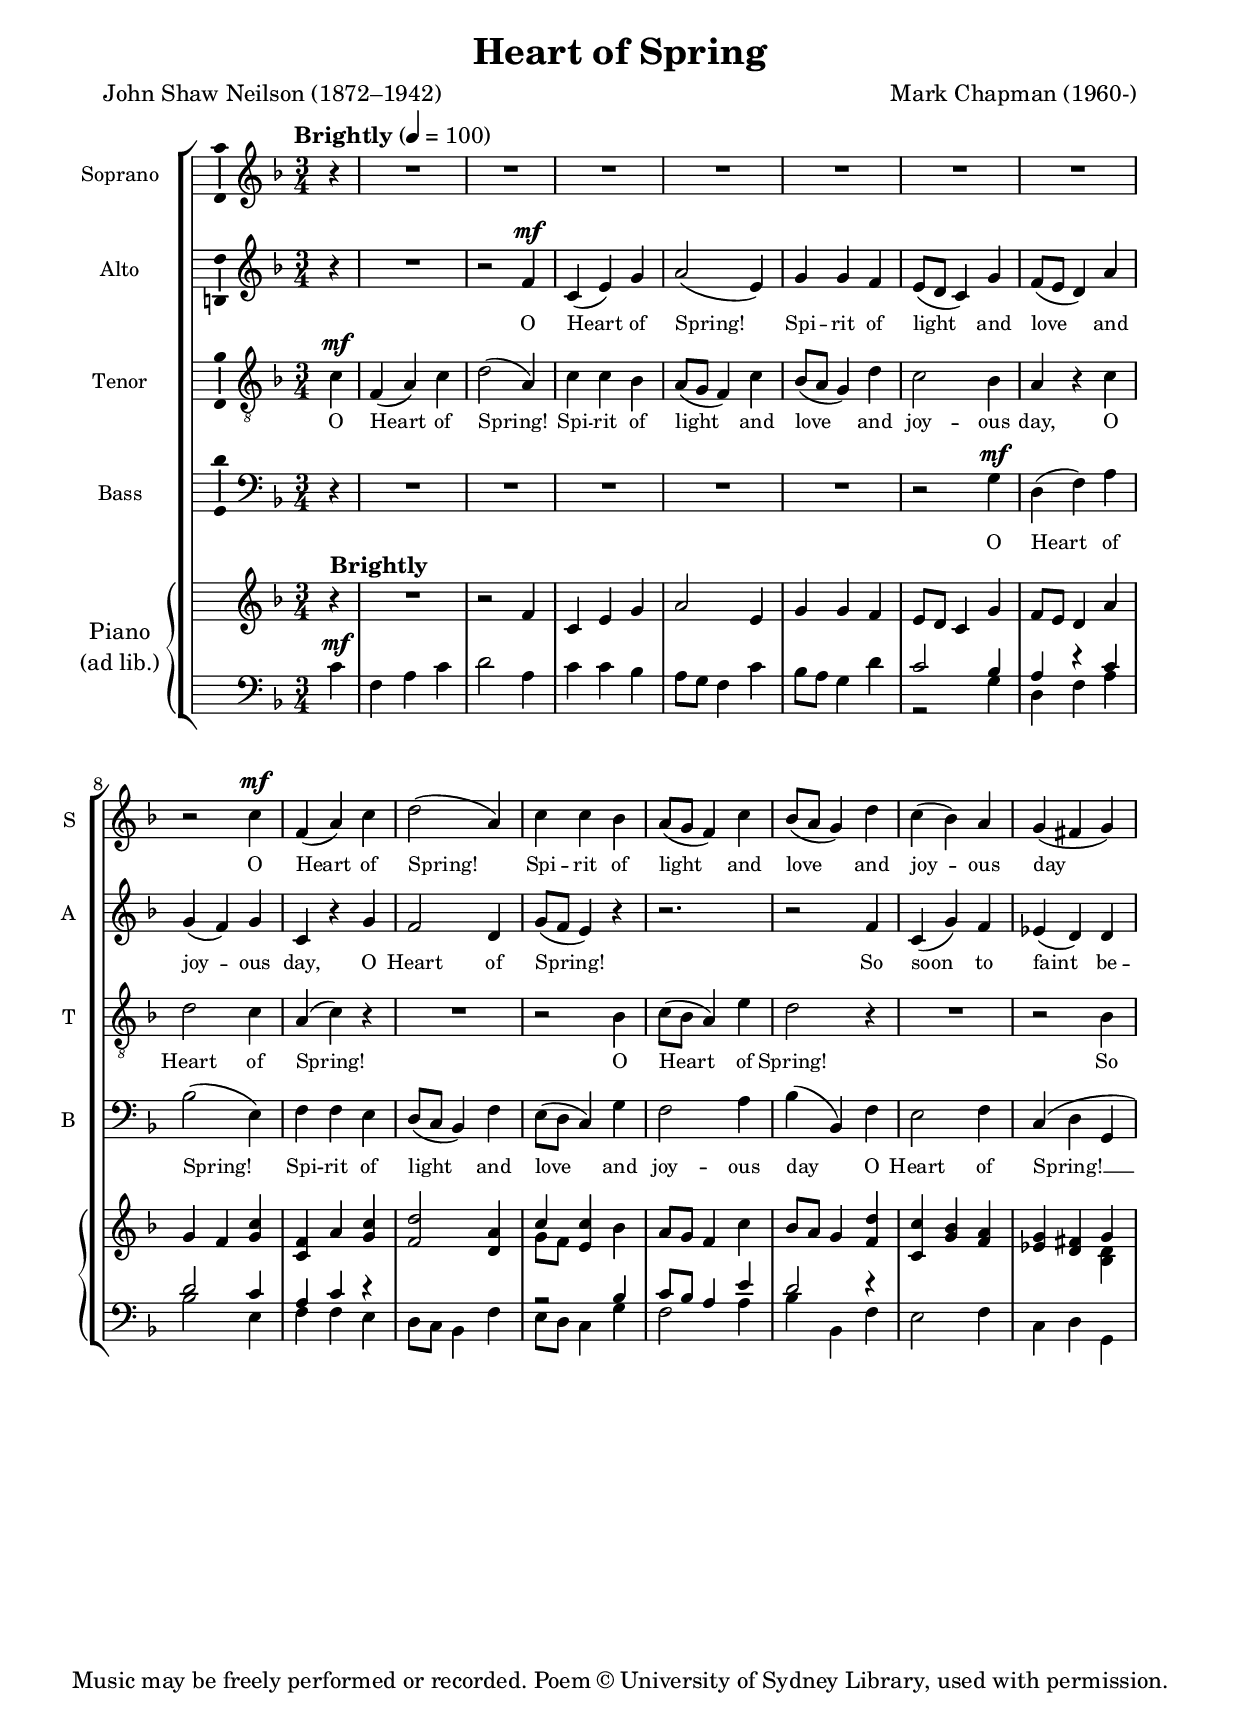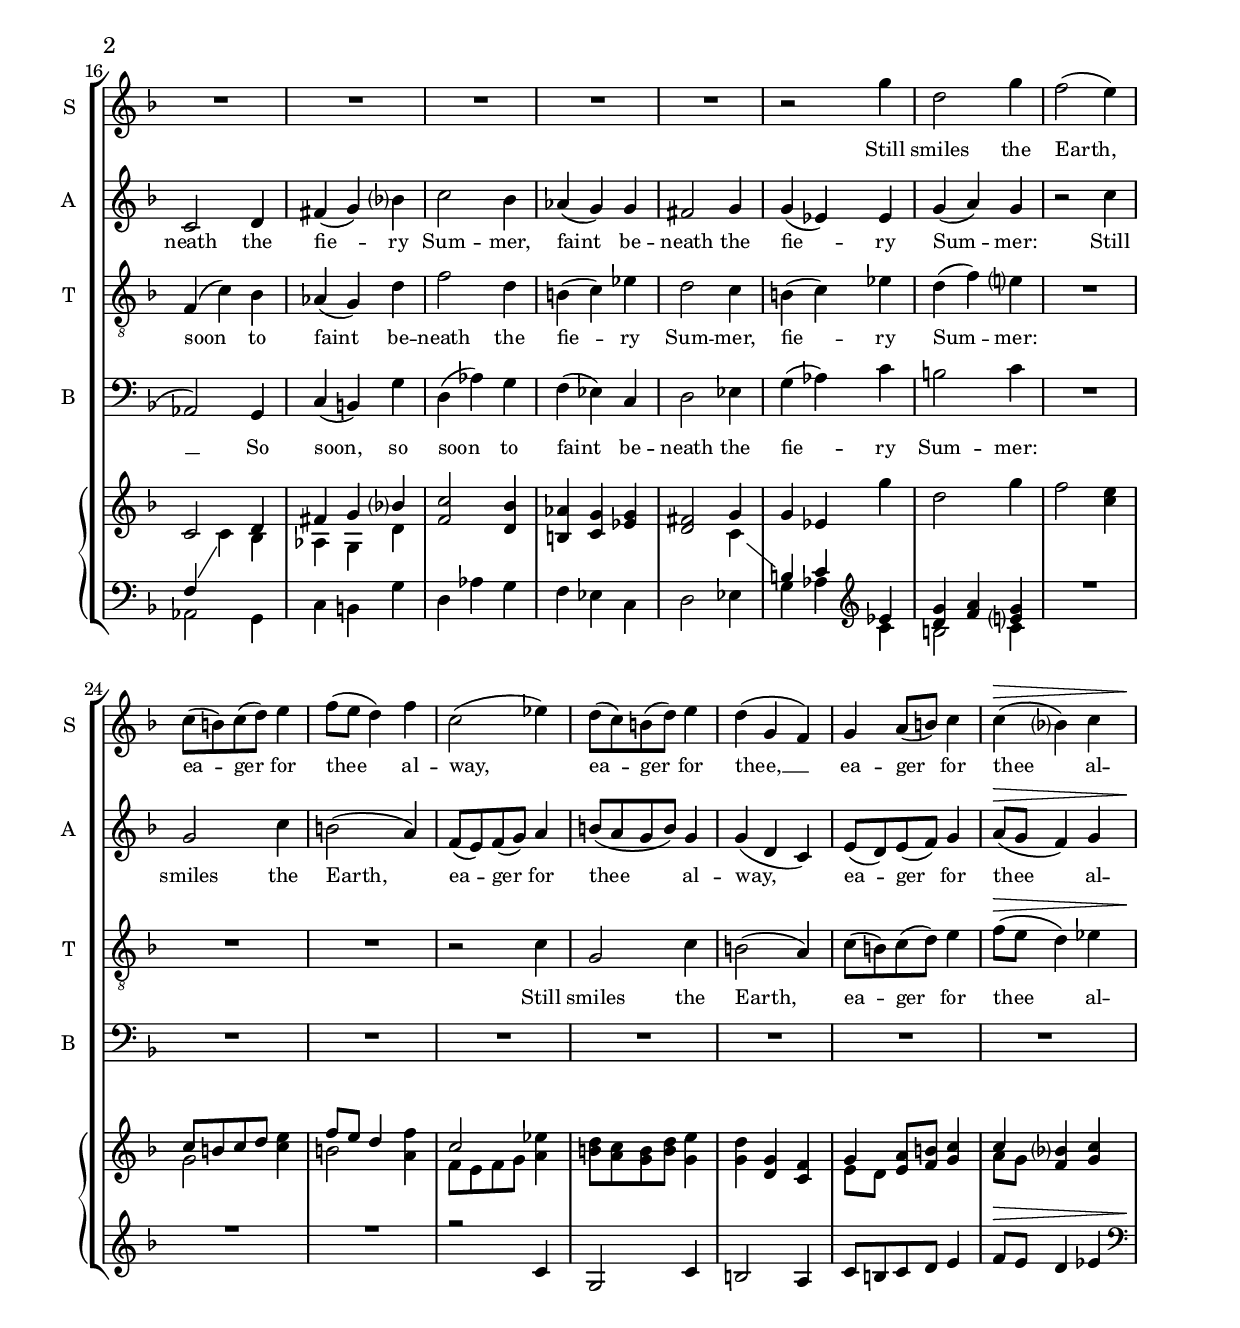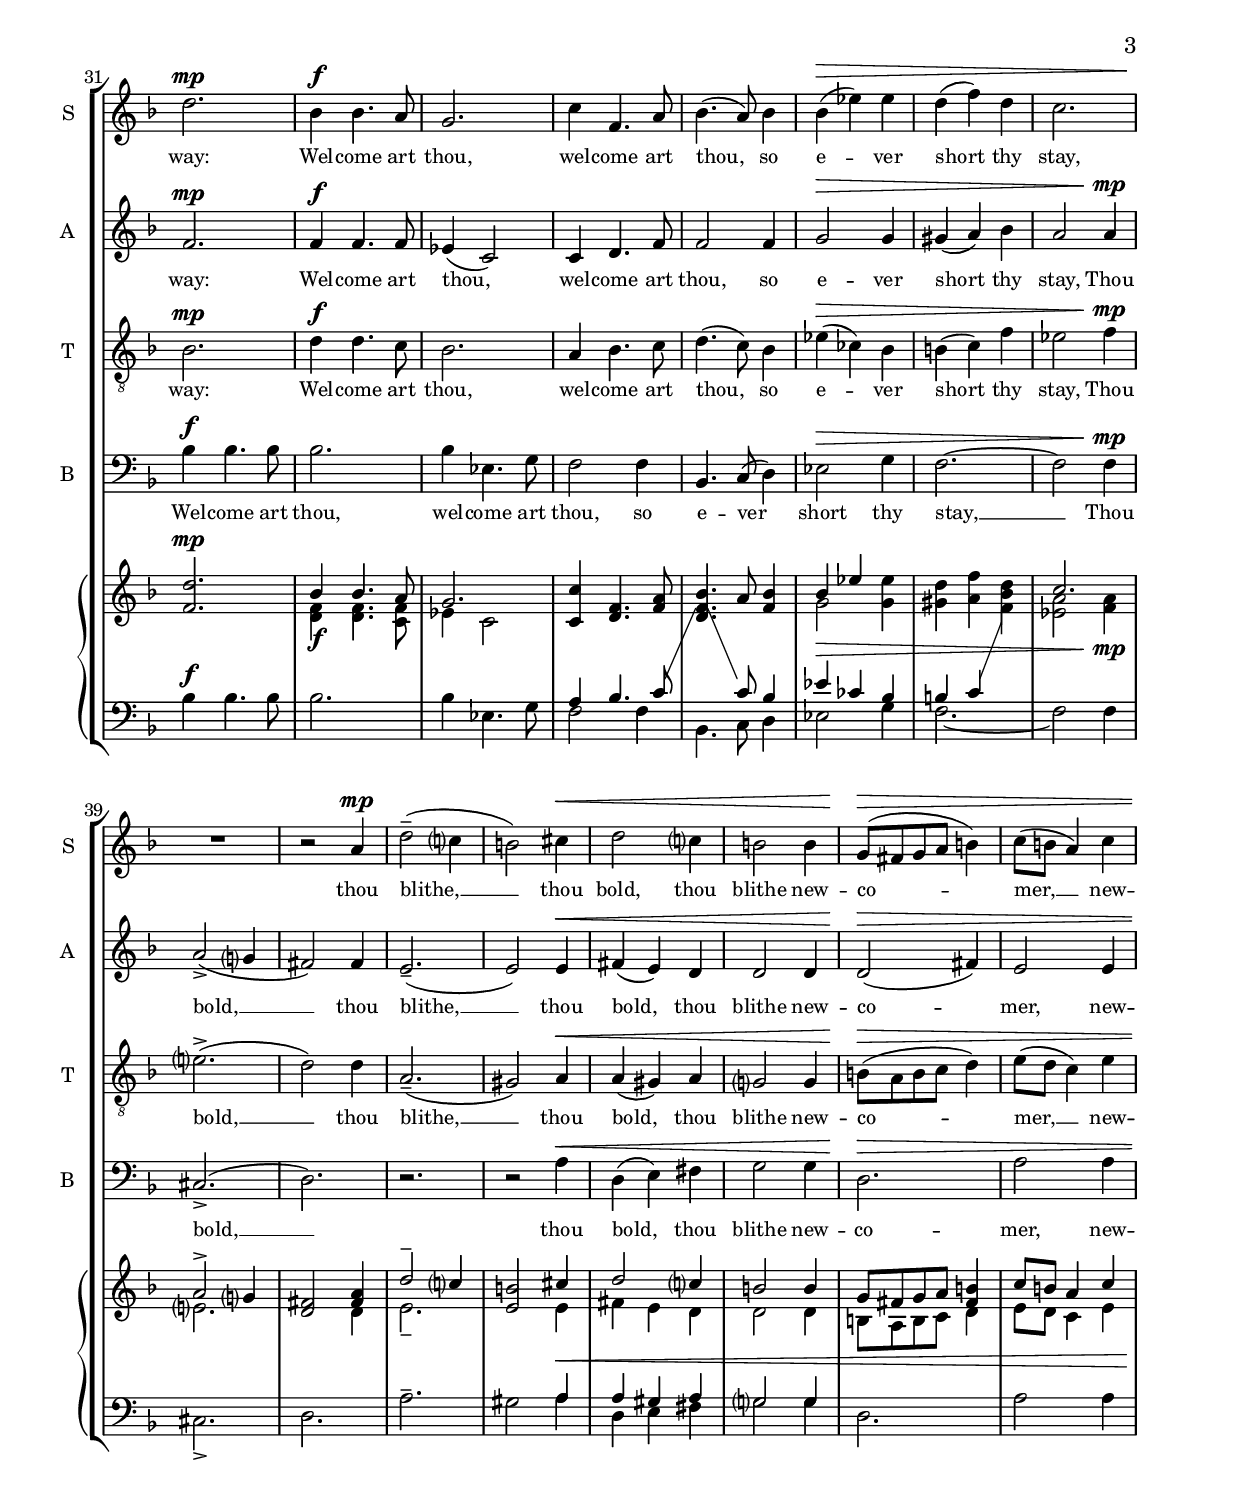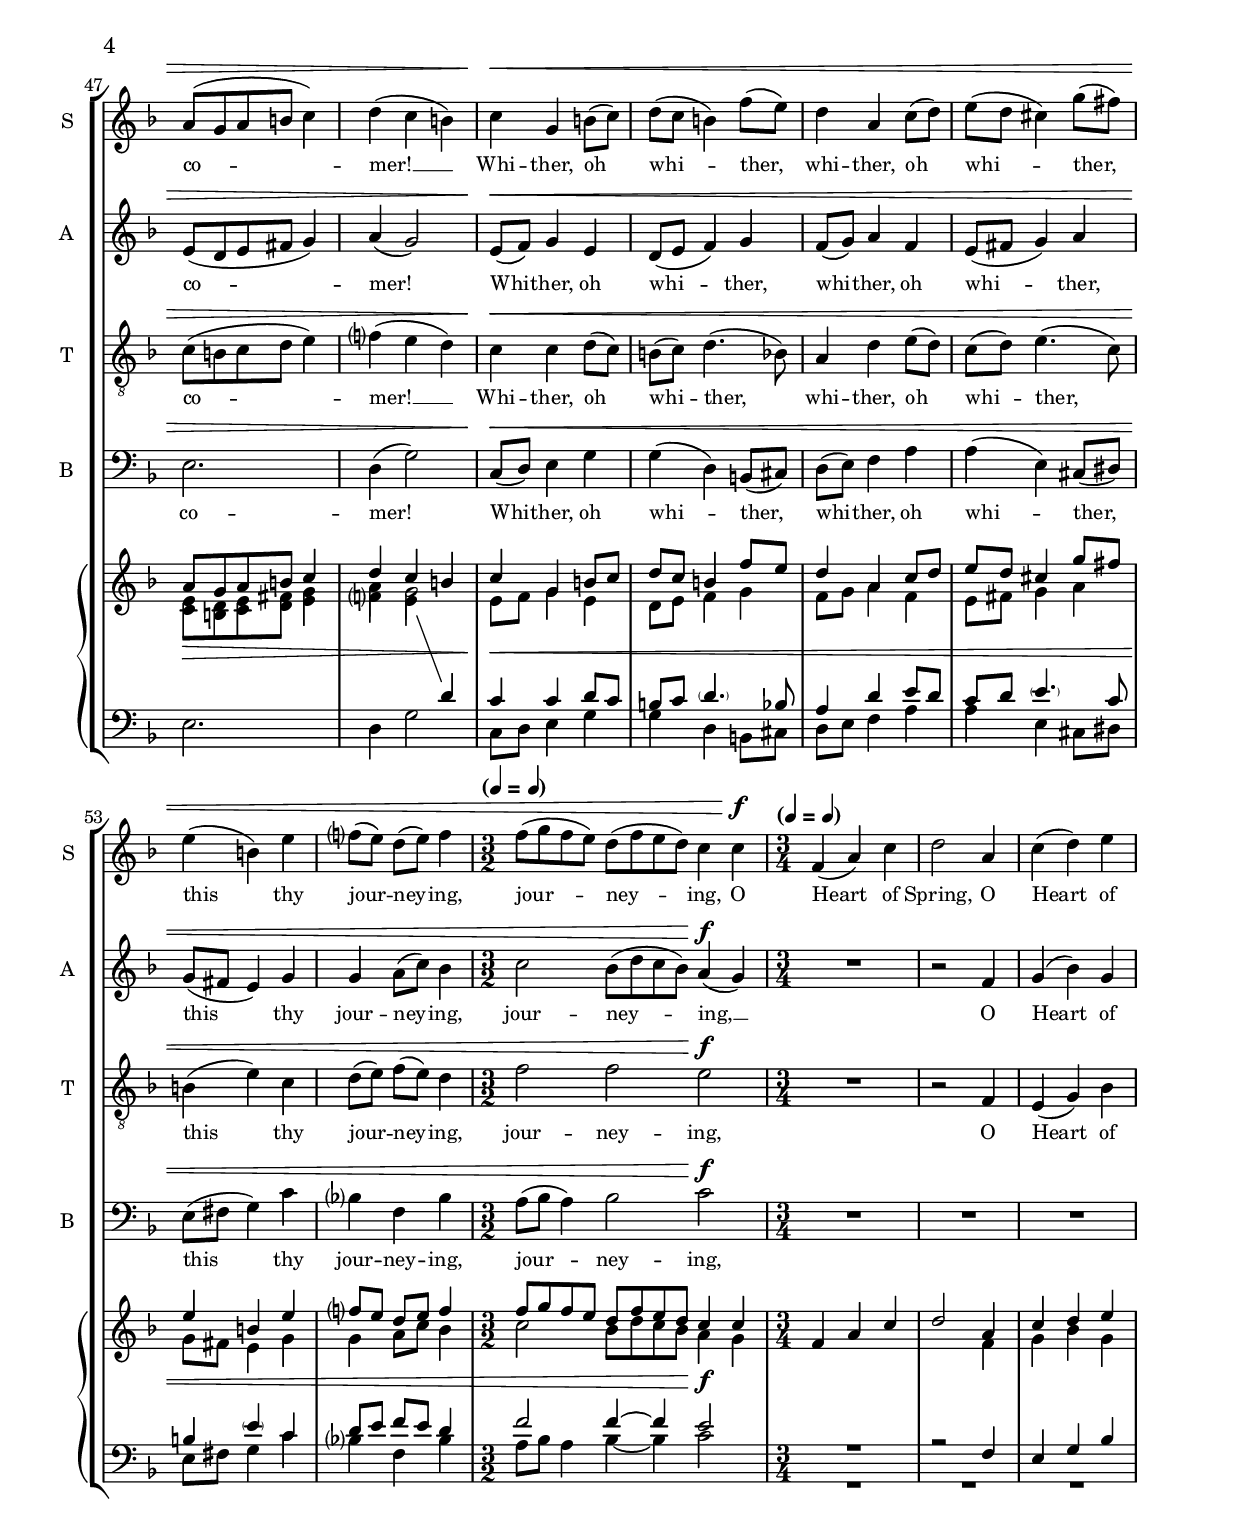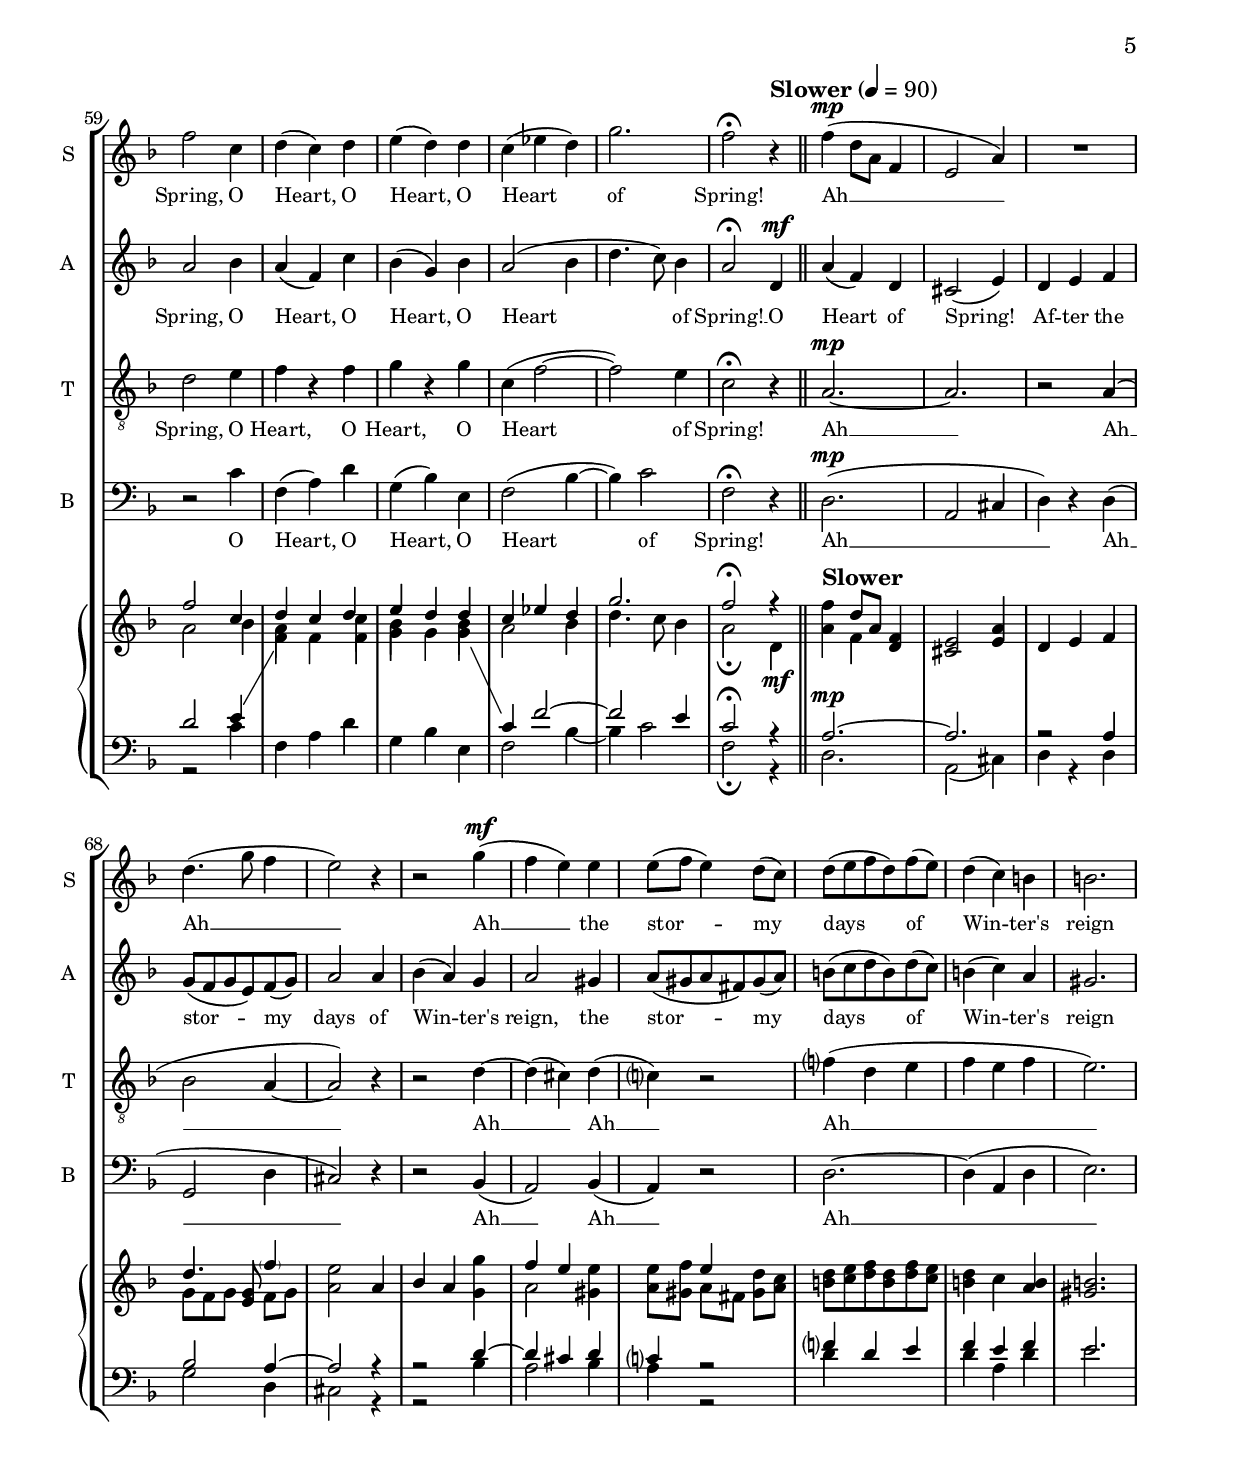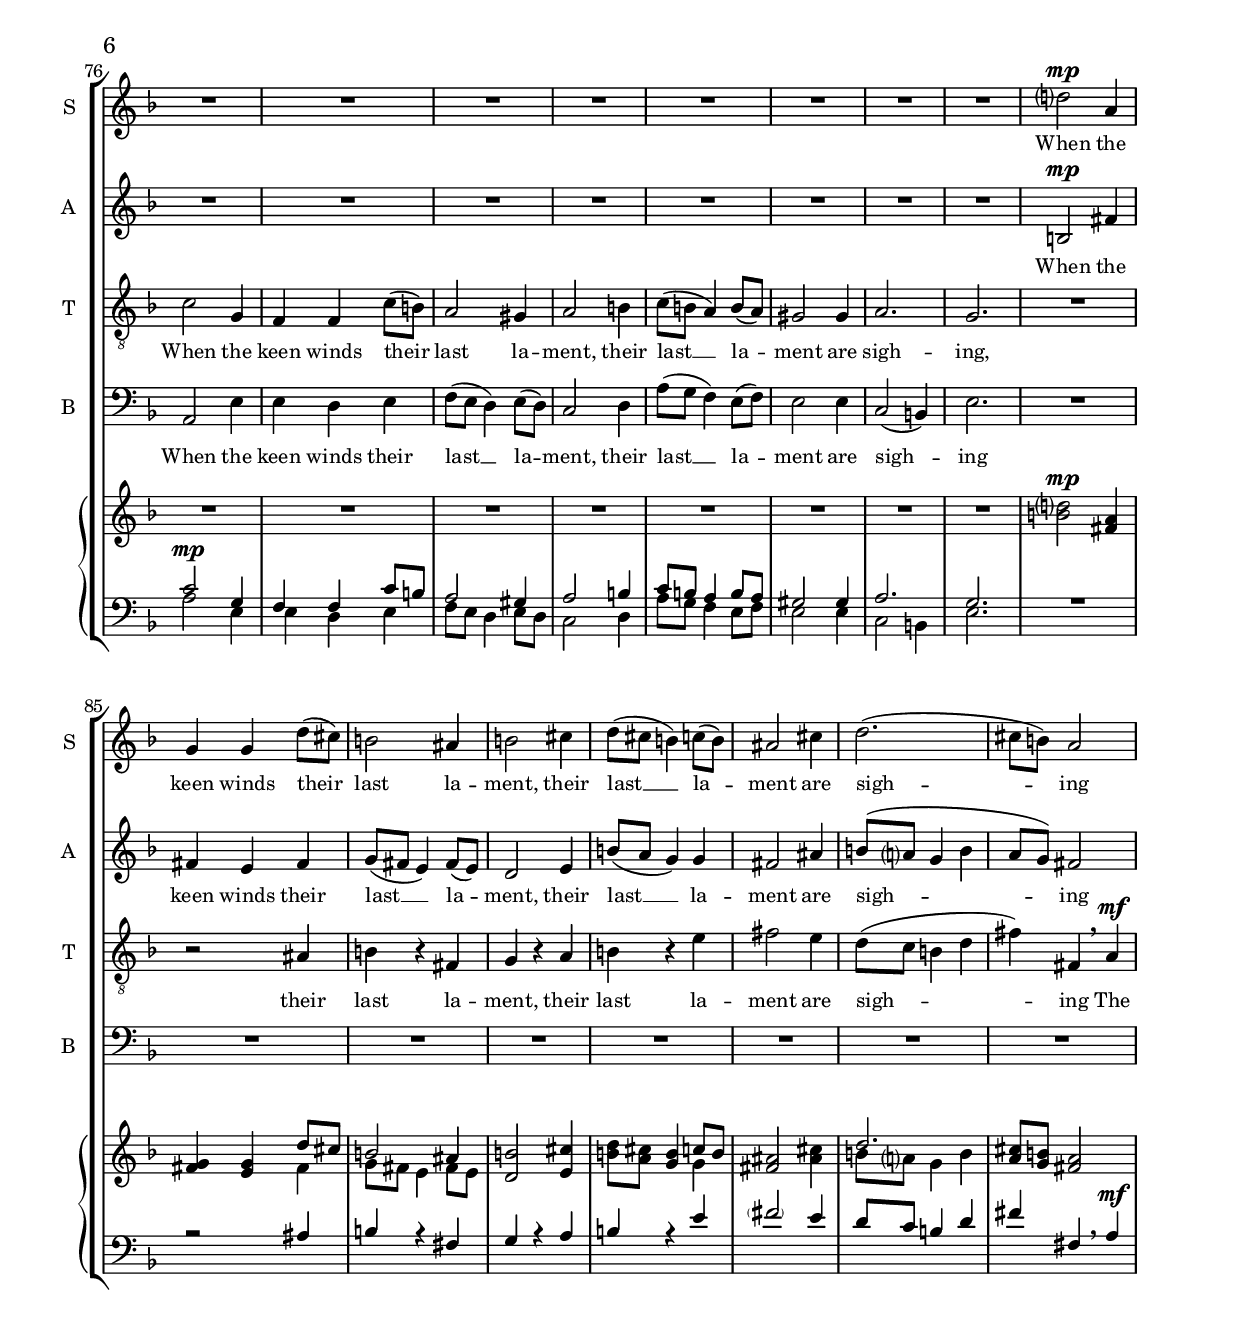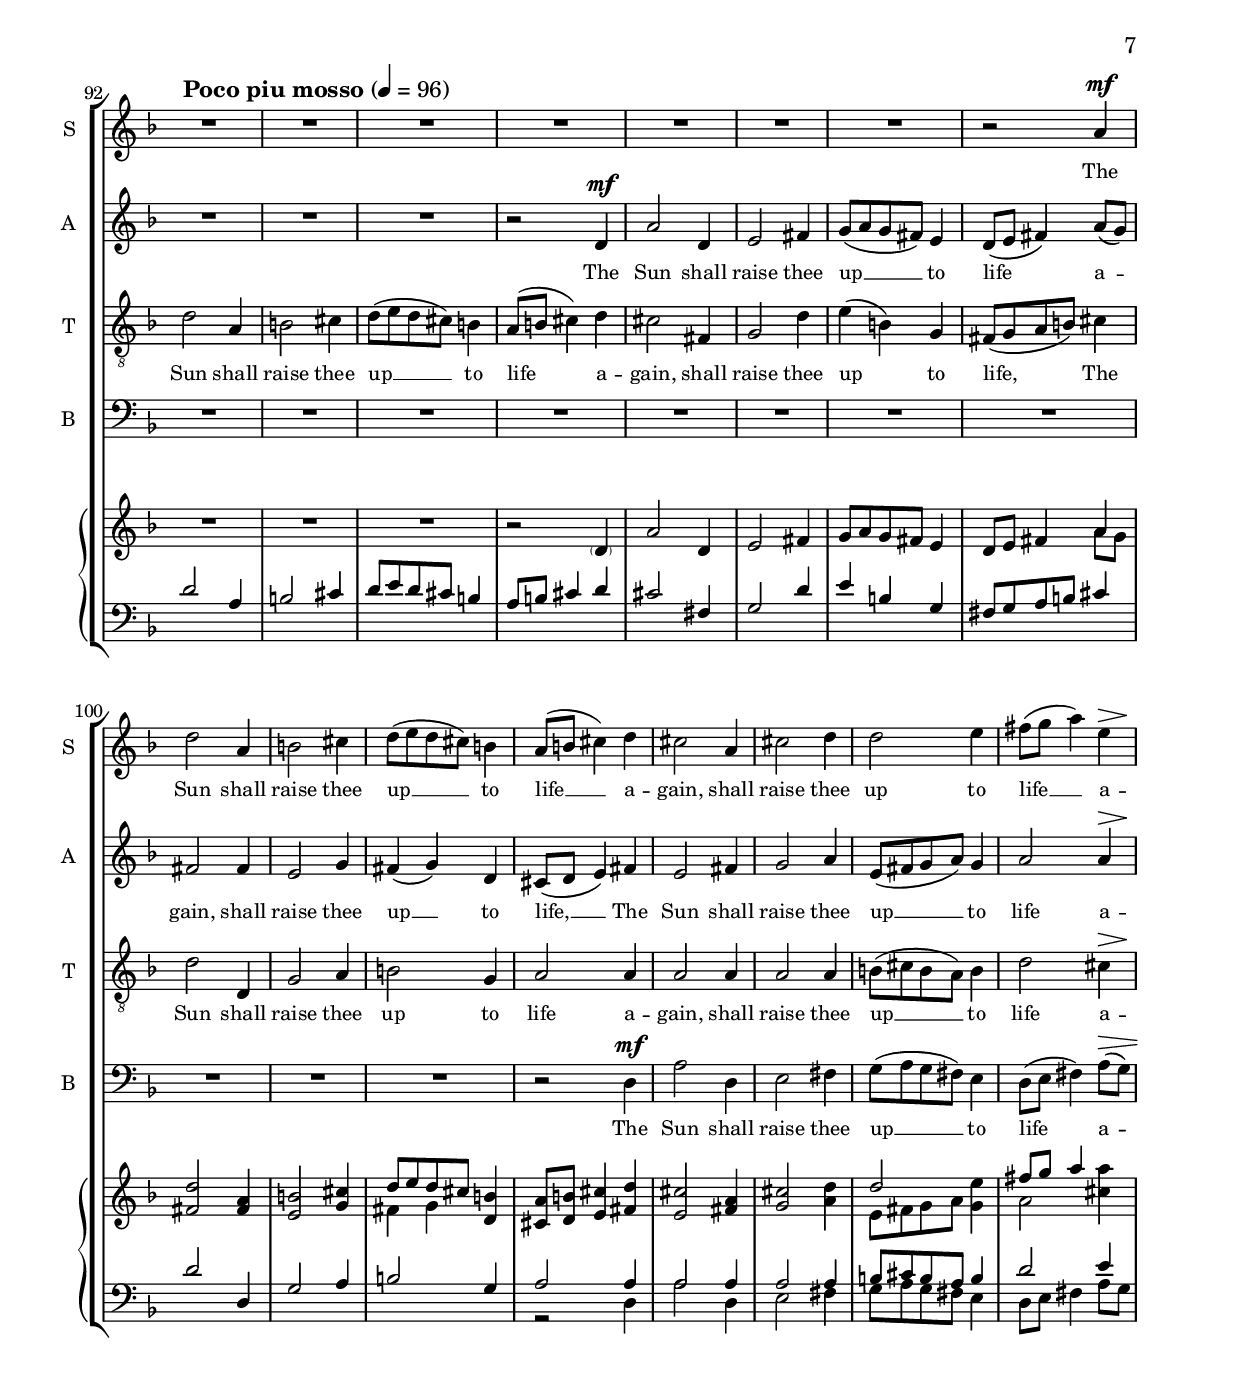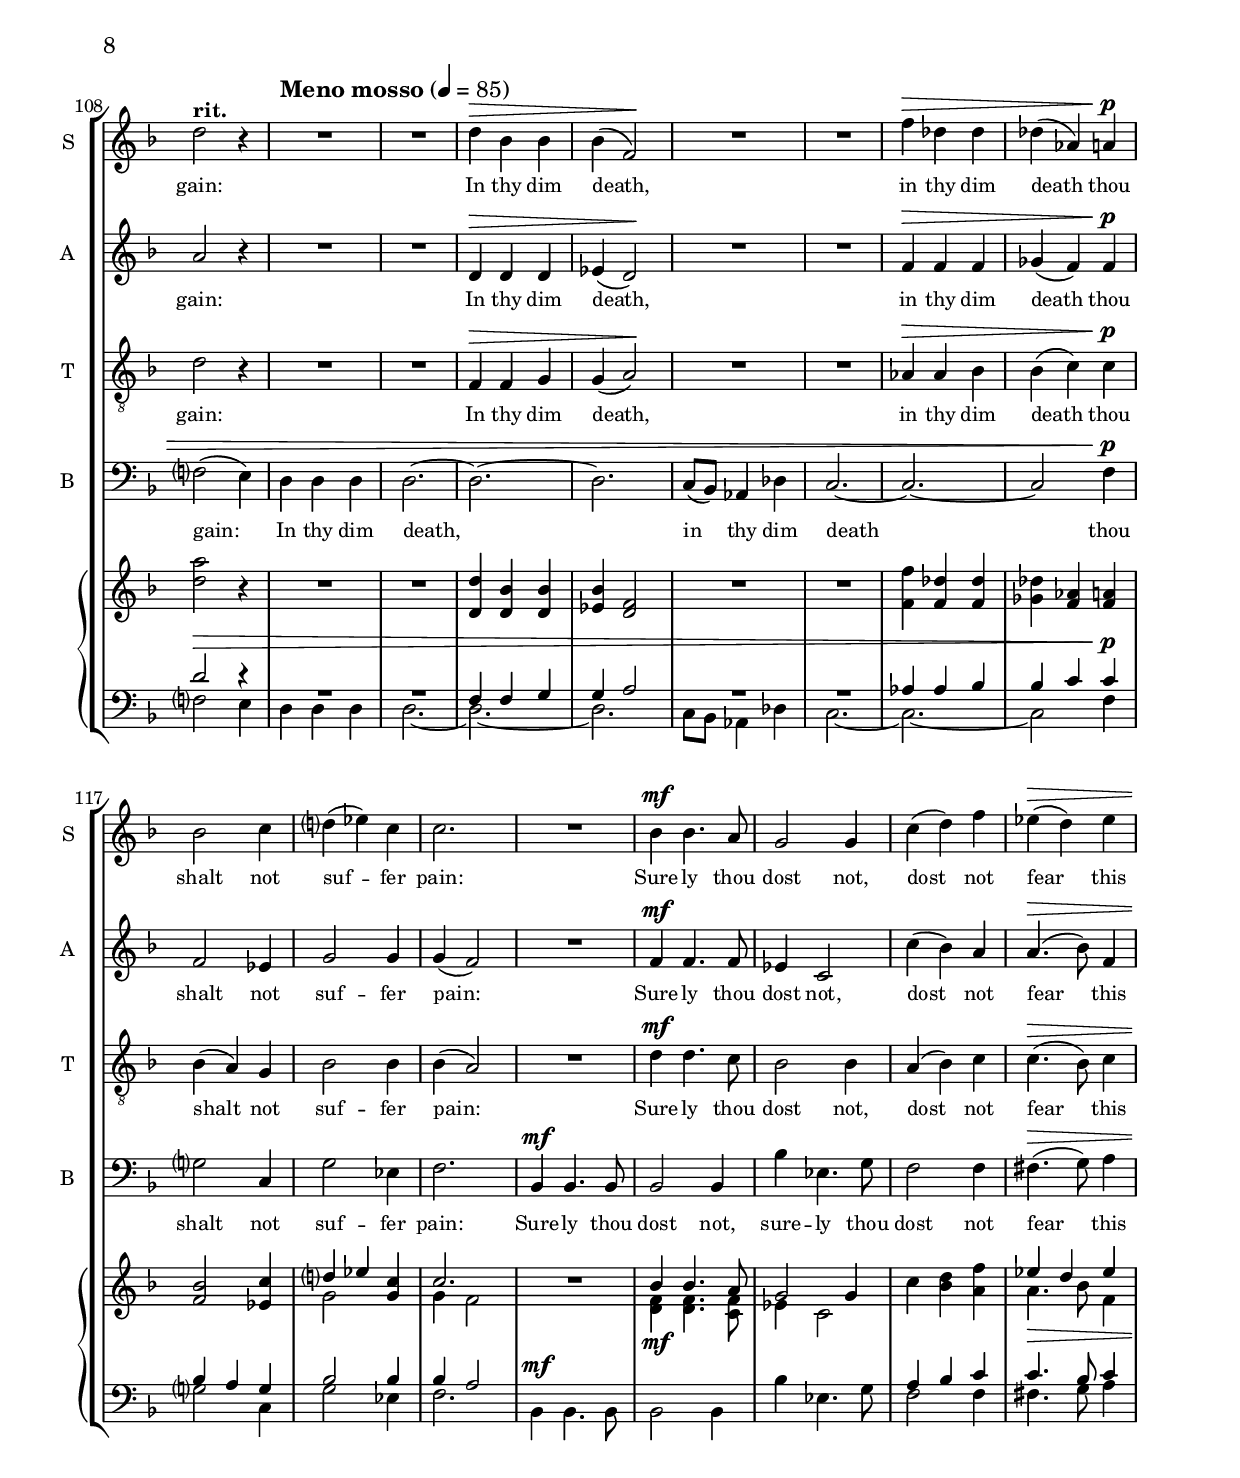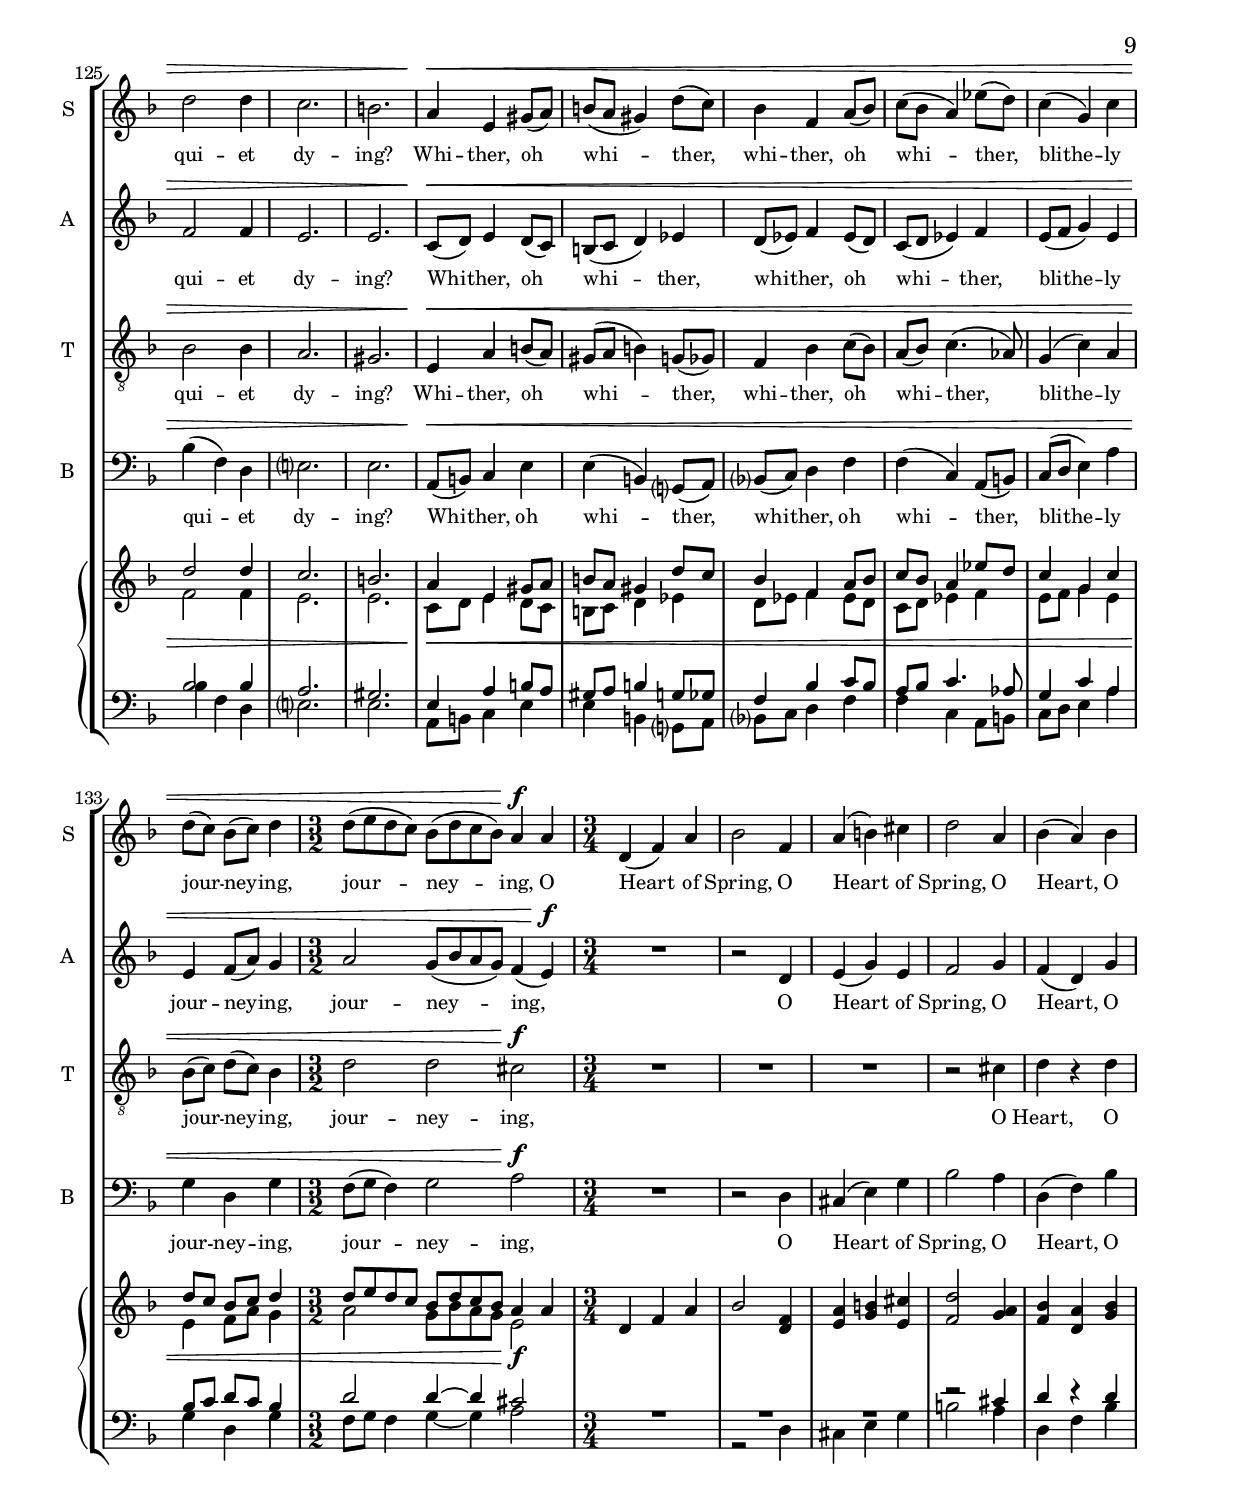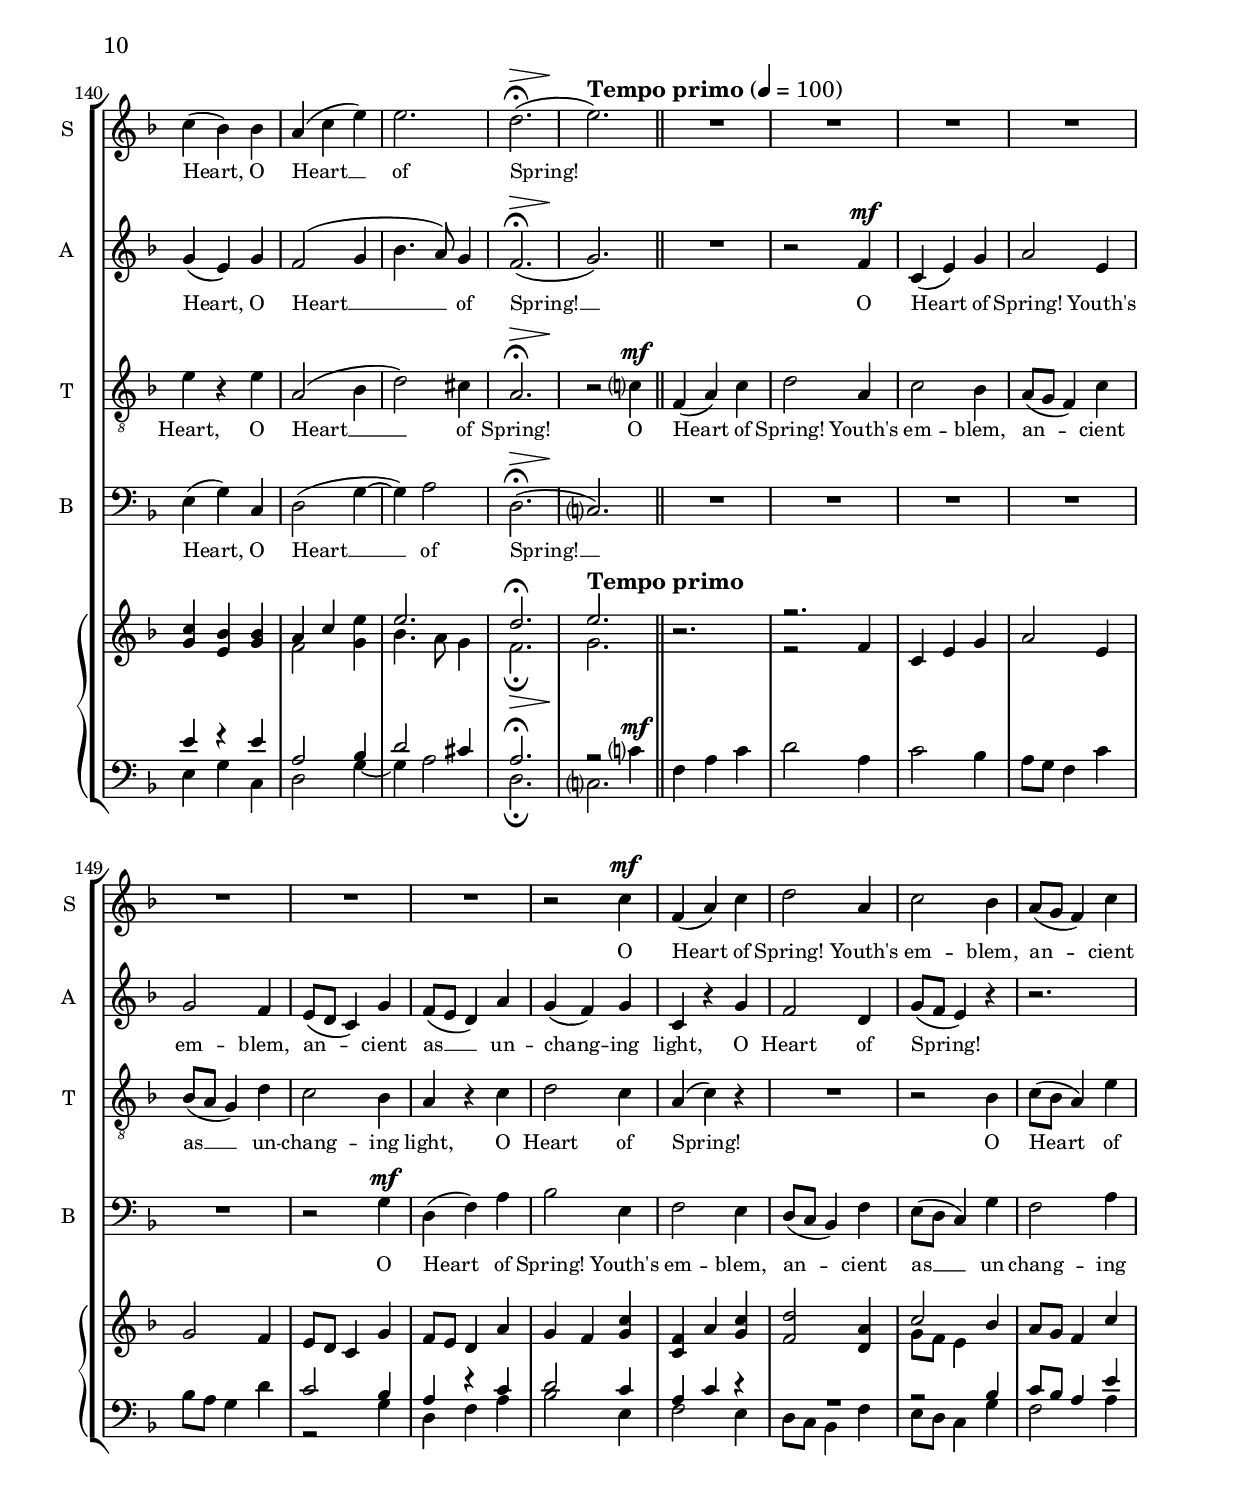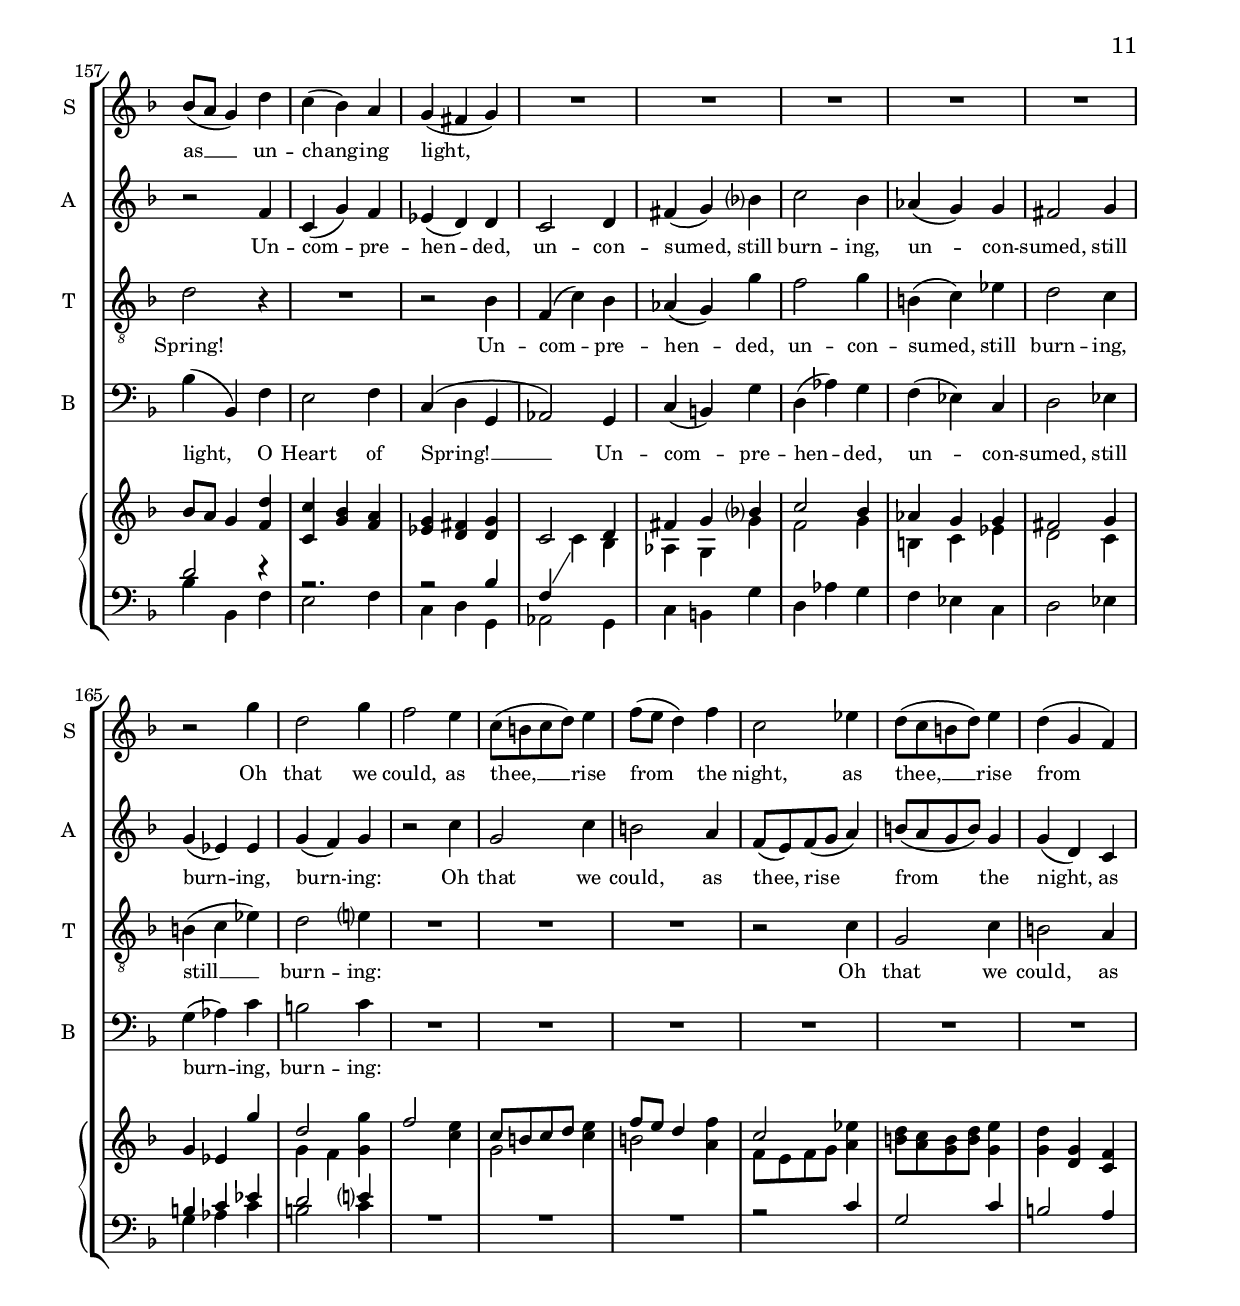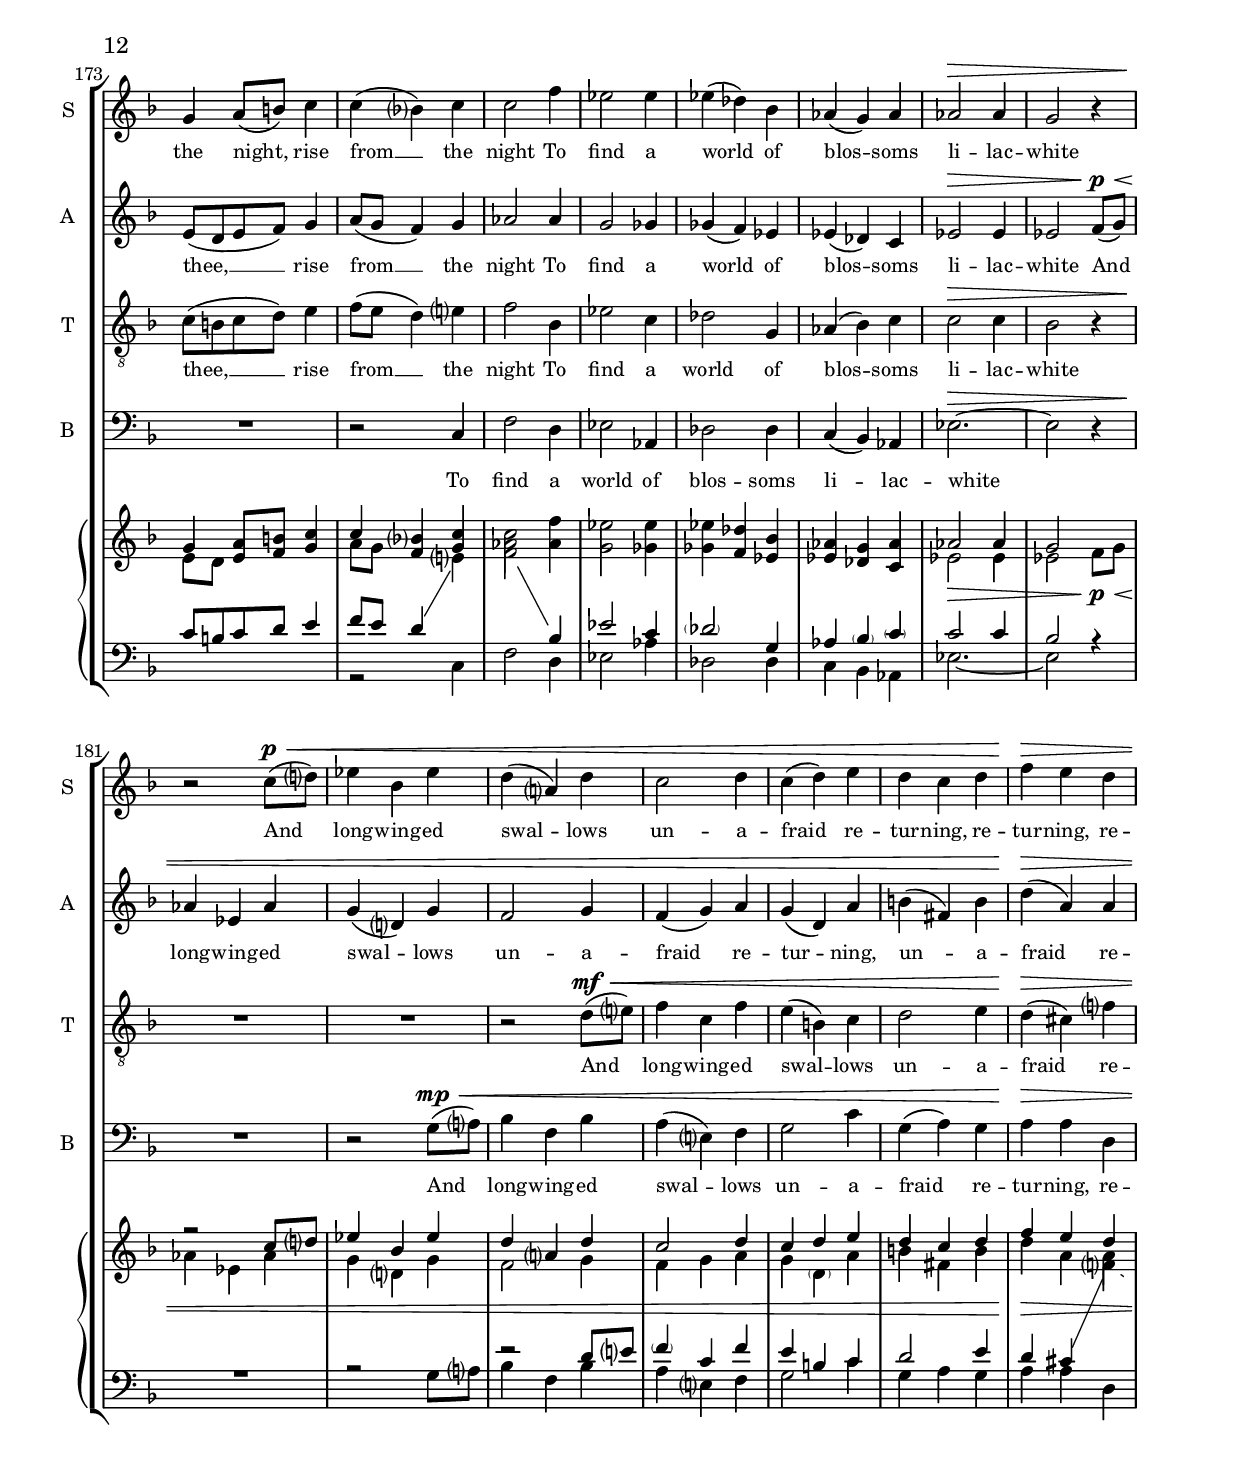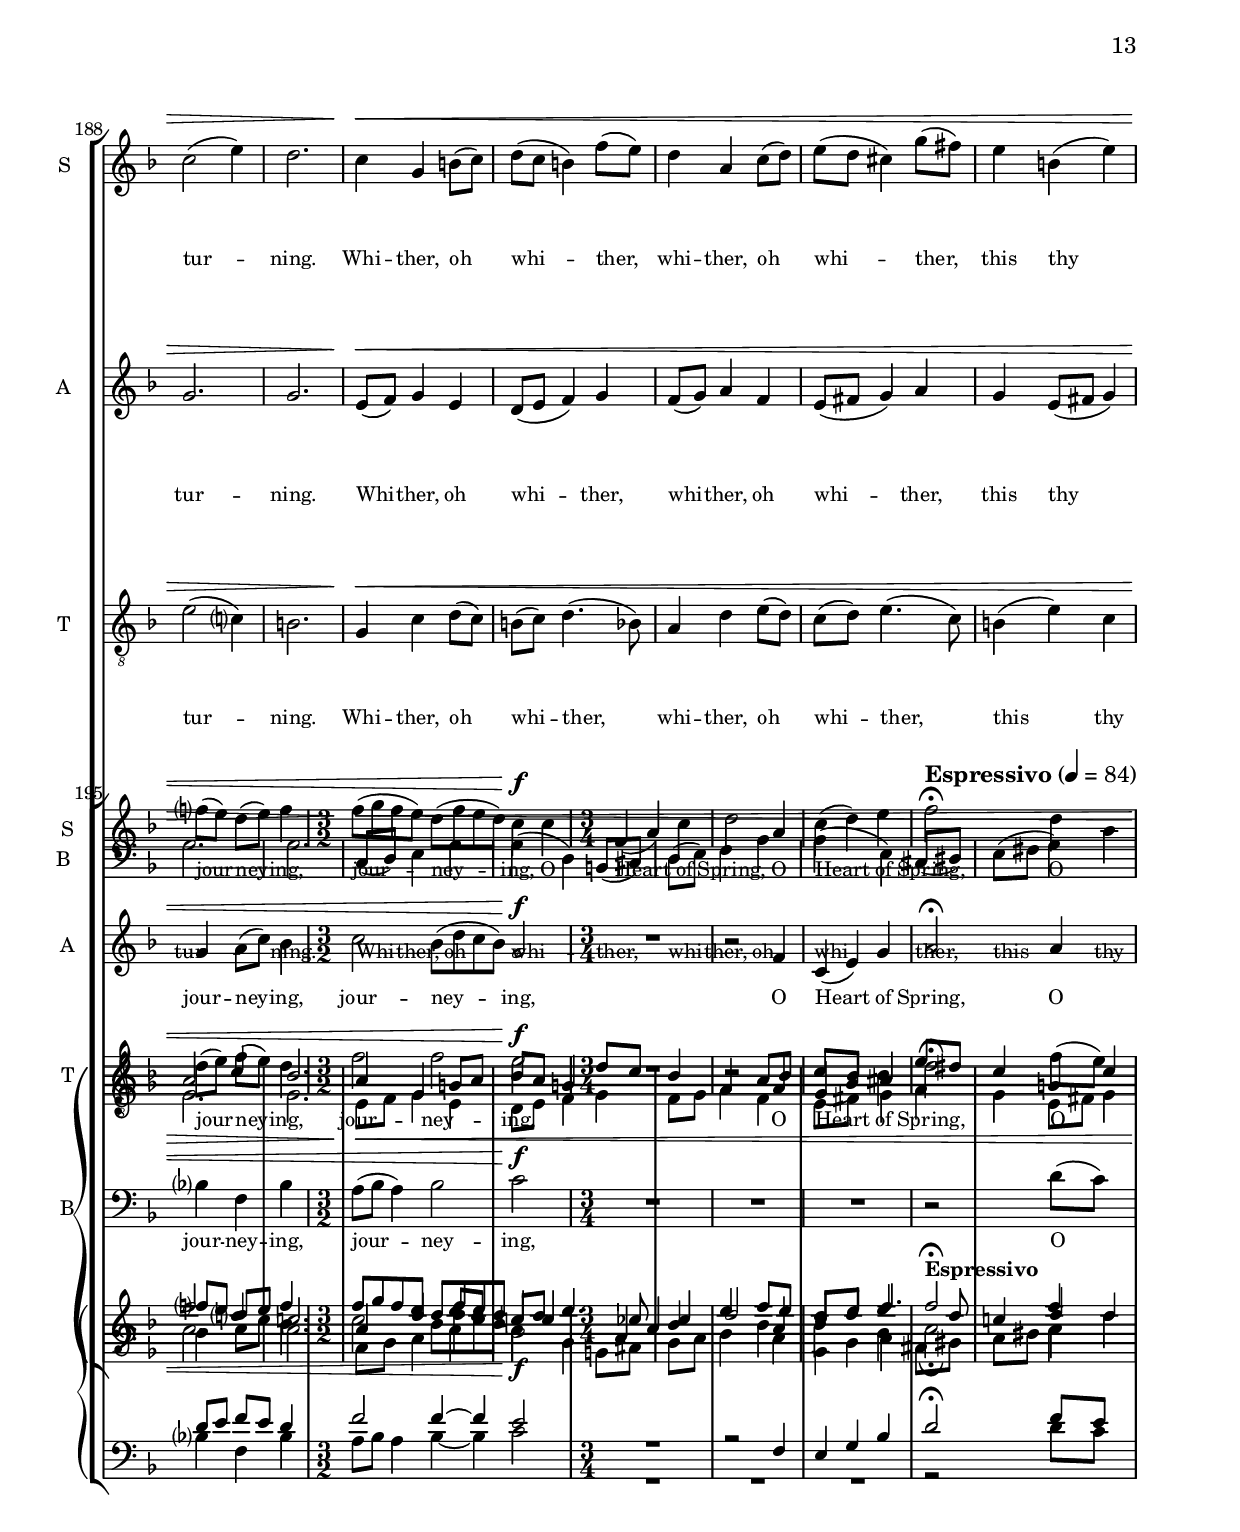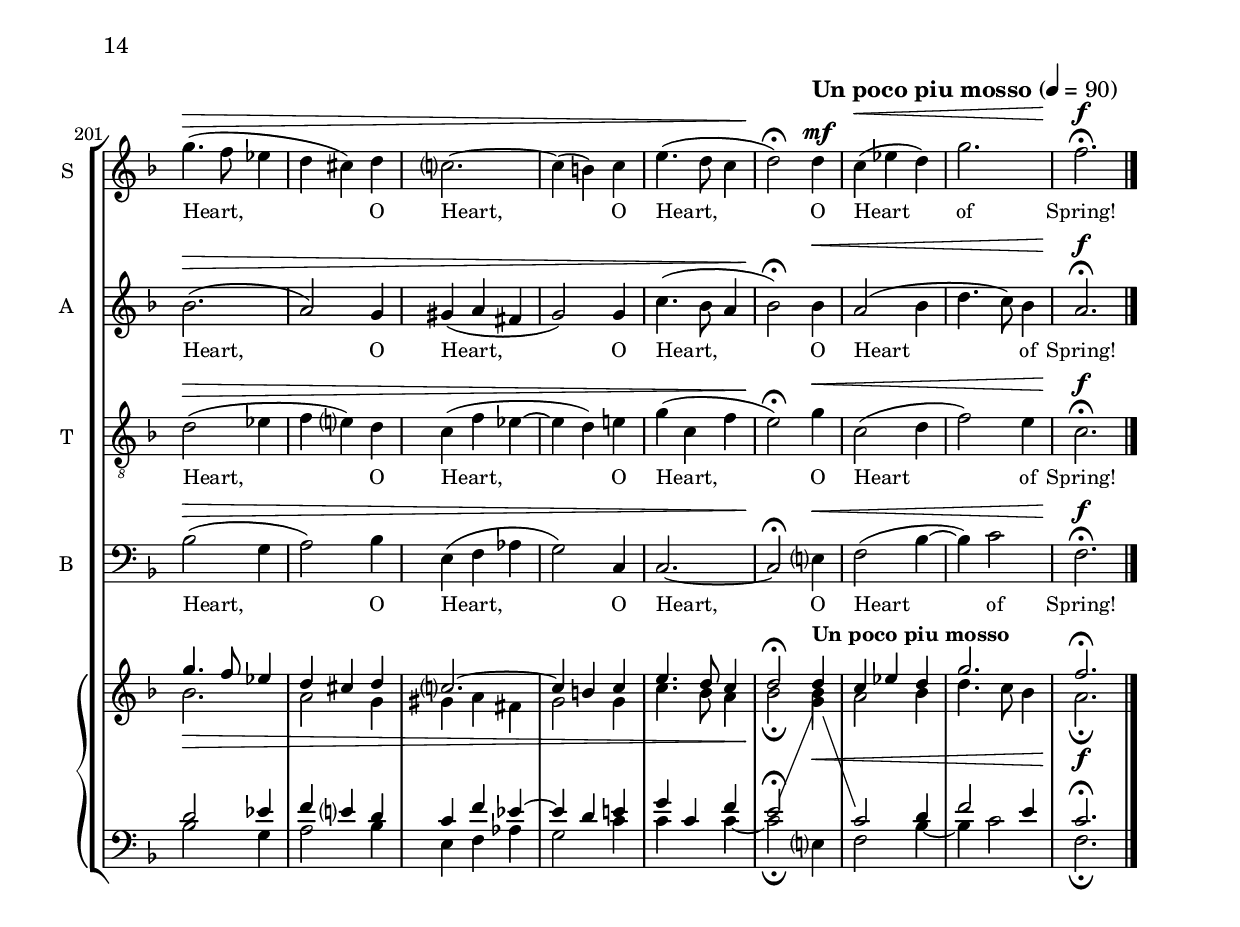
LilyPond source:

#(set-default-paper-size "a4")
%#(set-global-staff-size 16)

\paper {
  #(set-paper-size "a4")
  top-margin = 0.75\cm
  bottom-margin = 0.75\cm
  left-margin = 1.75\cm
  line-width = 17.5\cm
  head-separation = 0.25\cm
  foot-separation = 0.5\cm
 % between-system-space = 1.5\cm
  between-system-padding = #0
  ragged-bottom=##t
  print-page-number=##t
}

\header {
  title = "Heart of Spring"
  composer = "Mark Chapman (1960-)"
  poet = "John Shaw Neilson (1872–1942)"
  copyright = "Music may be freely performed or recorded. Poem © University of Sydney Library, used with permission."
}

\version "2.12.2"

     global = {
        \key f \major
        \time 3/4
        \dynamicUp
        \small
%        \override Score.BarNumber #'extra-offset = #'( 2.0 . 1.0 )
%        \override Score.MetronomeMark #'extra-offset = #'( -2.0 . 1.0 )
    }

sopMusic = \relative c'' { \global
	r4 R2.*7 r2 
	c4\mf f,( a) c d2( a4) 
	c c bes a8( g f4) c' bes8( a g4) d' c( bes) a g( fis g)
	R2.*5 r2 
	g'4 d2 g4 f2( e4) c8( b) c( d) e4 f8( e d4) f c2( es4)
	d8( c) b( d) e4 d( g, f) g a8( b) c4 c\>( bes?) c d2.\mp
	bes4\f bes4. a8 g2. c4 f,4. a8 bes4.( a8) bes4 bes\>( es) es d( f) d c2.
%	c4 a2.~a
	R2.\! r2 a4\mp d2--( c?4 b2) cis4\< d2 c?4 b2 b4 g8\>( fis g a b4) c8( b a4) 
		c a8( g a b c4) d( c b)
	c\< g4 b8( c) d8( c b4) f'8( e) d4 a c8( d) e8( d cis4) g'8( fis) 
		e4( b) e f?8[( e)] d[( e)] f4 
		\time 3/2 
		\tempo \markup {
                    \concat {
                      (
                       \fontsize #-2 \general-align #Y #DOWN \note #"4" #1
                       " = "
                       \fontsize #-2 \general-align #Y #DOWN \note #"4" #1
                      )
                    }
                  }
		f8[( g f e)] d[( f e d)] c4 
%	c g8[( a)] b[( c)] d( c b4) f'8( e) d4 a8[( b)] c[( d)] e8( d c4) g'8( f) 
%		e4 b8( c d e) f[( e)] d[( e)] f4 f8[( g f e)] d[( f e d)] c4 
	        c\f 
	        \time 3/4 
		\tempo \markup {
                    \concat {
                      (
                       \fontsize #-2 \general-align #Y #DOWN \note #"4" #1
                       " = "
                       \fontsize #-2 \general-align #Y #DOWN \note #"4" #1
                      )
                    }
                  }

	f,( a) c d2 a4 c( d) e f2 c4 d( c) d e( d) d4 c( es d) g2. f2\fermata
%V2
	r4 f4\mp( d8 a f4 e2 a4) R2. d4.( g8 f4 e2) r4 r2 g4\mf( f e) 
		e e8( f e4) d8( c) d( e f d) f( e) d4( c) b b2. 
	R2.*8 d?2\mp a4 g g d'8( cis) b2 ais4 b2 cis4 d8( cis b4) c8( b) ais2 cis4 d2.( cis8 b) a2
	R2.*7 r2 a4\mf d2 a4 b2 cis4 d8( e d cis) b4 a8( b cis4) d cis2 
		a4 cis2 d4 d2 e4 fis8( g a4) e\> d2\!^\markup {\bold rit.} r4
	R2.*2 d4\> bes bes bes( f2\!) R2.*2 f'4\> des des des( as) a\p bes2 c4 d?( es) c c2. 
	R2. bes4\mf bes4. a8 g2 g4 c4( d) f es4\>( d) es4 d2 d4 c2. b 
	a4\< e gis8( a) b8( a gis4) d'8( c) bes4 f a8( bes) c8( bes a4) es'8( d) 
		c4( g) c d8[( c)] bes[( c)] d4 \time 3/2 d8[( e d c)] bes[( d c bes)] a4\f 
	a \time 3/4 d,( f) a bes2 f4 a( b) cis d2 a4 bes( a) bes c( bes) bes4 a4( c e) e2. d2.\>\fermata( e\!)
%V3
	R2.*7 r2 
	c4\mf f,( a) c d2 a4 
	c2 bes4 a8( g f4) c' bes8( a g4) d' c( bes) a g( fis g)
	R2.*5 r2 g'4 
	d2 g4 f2 e4 c8( b c d) e4 f8( e d4) f c2 es4
	d8( c b d) e4 d( g, f) g a8( b) c4 c( bes?) c c2 
	f4 es2 es4 es( des) bes4 as( g) as as2\> as4 g2 r4 
	r2\! c8\p\<( d?) es4 bes es d( a?) d c2 d4 c( d) e d c d f\> e d c2( e4) d2. 
	c4\< g4 b8( c) d8( c b4) f'8( e) d4 a c8( d) e8( d cis4) g'8( fis) 
		e4 b( e) f?8[( e)] d[( e)] f4 \time 3/2 f8[( g f e)] d[( f e d)] c4\f 
	c \time 3/4 f,( a) c d2 a4 c( d) e f2\fermata 
	%\tempo "Slower" 4 = 84
	d4 g4.\>(f8 es4 d cis) d4 c?2.~c4( b) c e4.( d8 c4 d2\!\fermata) 
	  \tempo "Un poco piu mosso" 4 = 90 d4\mf c\<( es d) g2. f\f\fermata
	}

altoMusic = \relative c' { \global
	r4 R2. r2 f4\mf c( e) g a2( e4) 
	g g f e8( d c4) 
%f e8( d c4) g' f( e) e c r g'
	g' f8( e d4) a' g( f) g c, r
	g' f2 d4 g8( f e4) r r2. r2 
	f4 c( g') f es( d) d c2 d4 fis4( g) bes? c2 bes4 
		as( g) g fis2 g4 g( es) es g( a) g r2
	c4 g2 c4 b2( a4) f8( e) f( g) a4 b8( a g b) g4 g( d c)
		e8( d) e( f) g4 a8\>( g f4) g f2.\mp 
	f4\f f4. f8 es4( c2) c4 d4. f8 f2 f4 g2\> g4 gis( a) bes a2
	a4\mp a2->( g?4 fis2) fis4 e2.--( e2) e4\< fis( e) d4 d2 d4 d2\>( fis4) e2 
		e4 e8( d e fis g4) a( g2)
	e8\<( f) g4 e d8( e f4) g4 f8( g) a4 f e8( fis g4) a g8( fis e4) g g a8( c) bes4 c2 bes8[( d c bes)] a4\f( g)
%	e4 c f e( f) g4 f d g f( g) a g e( a) g a8( c) bes4 c2 bes8( d c bes) g2
	R2. r2 f4 g( bes) g a2 bes4 a( f) c' bes( g) bes4 a2( bes4 d4. c8) bes4 a2\fermata
%V2
	\tempo "Slower" 4 = 90
	d,4\mf a'( f) d cis2( e4) d e f g8( f g e) f( g) a2 a4 bes( a) g a2 
		gis4 a8( gis a fis) gis( a) b( c d b) d( c) b4( c) a gis2.  
	R2.*8 b,2\mp 
%dis4 
	   fis'4 fis e fis g8( fis e4) fis8( e) d2 e4 b'8( a g4) g fis2 ais4 
	   b8( a? g4 b a8 g) fis2 
	R2.*3 r2 d4\mf a'2 d,4 e2 fis4 g8( a g fis) e4 d8( e fis4) a8( g) fis2 
	   fis4 e2 g4 fis( g) d4 cis8( d e4) fis e2 fis4 g2 a4 e8( fis g a) g4 a2 a4\> a2\! r4
	R2.*2 d,4\> d d es( d2\!) R2.*2 f4\> f f ges( f) f\p f2 es4 g2 g4 g( f2) 
	R2. f4\mf f4. f8 es4 c2 c'4( bes) a a4.\>( bes8) f4 f2 f4 e2. e 
	c8\<( d) e4 d8( c) b8( c d4) es d8( es) f4 es8( d) c8( d es4) f e8( f g4) e e f8( a) g4 
	  a2 g8[( bes a g)] f4( e)\f
	R2. r2 d4 e( g) e f2 g4 f( d) g g( e) g4 f2( g4 bes4. a8) g4 f2.\>\fermata( g\!)
%V3
	R2. r2 f4\mf c( e) g a2 e4 
	g2 f4 e8( d c4) 
%f e8( d c4) g' f( e) e c r g'
	g' f8( e d4) a' g( f) g c, r
	g' f2 d4 g8( f e4) r r2. r2 
	f4 c( g') f es( d) d c2 d4 fis4( g) bes? c2 bes4 
		as( g) g fis2 g4 g( es) es g( f) g r2
	c4 g2 c4 b2 a4 f8( e) f( g a4) b8( a g b) g4 g( d) c
		e8( d e f) g4 a8( g f4) g as2 as4 g2 ges4 ges( f) es4 es( des) c es2\> es4 es2
	f8\p\<( g) as4 es as4 g( d?) g f2 g4 f( g) a g( d) a' b( fis) b d\>( a) a g2. g
%	f4 f4. f8 es4( c2) c4 d4. f8 f2 f4 g2 g4 gis( a) bes a2
%	a4 a2( g?4 fis2) fis4 e2.( e2) e4 fis( e) d4 d2 d4 d2( fis4) e2 
%		e4 e8( d e fis g4) a( g2)
	e8\<( f) g4 e4 d8( e f4) g f8( g) a4 f4 e8( fis g4) a g e8( fis g4) g a8( c) bes4 
		c2 bes8[( d c bes)] g2\f
%	e4 c f e( f) g4 f d g f( g) a g e( a) g a8( c) bes4 c2 bes8( d c bes) g2
	R2. r2 f4 c( e) g a2\fermata a4 bes2.\>( a2) g4 gis( a fis4 g2) g4 
	  c4.( bes8 a4 bes2\!\fermata) bes4\< a2( bes4 d4. c8) bes4 a2.\f\fermata
	}

tenorMusic = \relative c' { \global \tempo "Brightly" 4 = 100 \partial 4
	c4\mf f,( a) c d2( a4) 
	c c bes a8( g f4) c' bes8( a g4) d' c2 bes4 a 
%a g 
r
%	bes c2 
	c d2 c4 a( c) r4 R2. r2 
	bes4 c8( bes a4) e' d2 r4 R2. 
	r2 bes4 f( c') bes as( g) d' f2 d4 b( c) es d2 c4 b( c) es d( f) e?
	R2.*3 r2 c4 g2 c4 b2( a4) c8( b) c( d) e4 f8\>( e d4) es bes2.\mp
	d4\f d4. c8 bes2. a4 bes4. c8 d4.( c8) bes4 es\>( ces) bes b( c) f4 es2
	f4\mp e?2.->( d2) d4 a2.--( gis2) a4\< a( gis) a4 g?2 g4 b8\>( a b c d4) e8( d c4)
		e4 c8( b c d e4) f?( e d)
	c\< c d8[( c)] b8( c) d4.( bes8) a4 d e8[( d)] c8( d) e4.( c8) 
		b4( e) c d8[( e)] f[( e)] d4 f2 
		f2 %f4~f 
		e2\f
%	g, a8[( c)] b[( a)] b8( c) d2 a4 b8[( d)] c[( b)] c8( d) e2 
%		b4 c8( e d c) d8[( e)] f[( e)] d4 f2 f4~f e2
	R2. r2 f,4 e( g) bes d2 e4 f r f g r g c,4( f2~f) e4 c2\fermata
%V2
	r4 a2.\mp~a r2 a4( bes2 a4~a2) r4 r2 d4~d( cis) d( c?) r2 f?4( d e f e f e2.)
	c2 g4 f f c'8( b) a2 gis4 a2 b4 c8( b a4) b8( a) gis2 gis4 a2. g
	R2. r2 ais4 b r fis g r a b r e fis2 e4 d8( c b4 d fis) fis, \breathe
	a4\mf\tempo "Poco piu mosso" 4 = 96 d2 a4 b2 cis4 d8( e d cis) b4 a8( b cis4) d cis2 
		fis,4 g2 d'4 e( b) g fis8( g a b) cis4 d2 d,4 g2 a4 b2 g4 a2 a4 a2
		a4 a2 a4 b8( cis b a) b4 d2 cis4\> d2\! r4 
	R2.*2 f,4\> f g g( a2\!) R2.*2 as4\> as bes bes( c) c\p bes4( a) g bes2 bes4 bes( a2) 
	R2. d4\mf d4. c8 bes2 bes4 a4( bes) c c4.\>( bes8) c4 bes2 bes4 a2. gis 
	e4\< a b8[( a)] gis8( a b4) g8( ges) f4 bes c8[( bes)] a8( bes) c4.( as8) 
		g4( c) a bes8[( c)] d[( c)] bes4 d2 
		d2 %d4~d 
		cis2\f
	R2.*3 r2 cis4 d r d e r e a,2( bes4 d2) cis4 a2.\>\fermata
%V3
	\tempo "Tempo primo" 4 = 100 r2\! c?4\mf f,( a) c d2 a4 
	c2 bes4 a8( g f4) c' bes8( a g4) d' c2 bes4 a 
%a g 
r
%	bes c2 
	c d2 c4 a( c) r4 R2. r2 
	bes4 c8( bes a4) e' d2 r4 R2. 
	r2 bes4 f( c') bes as( g) g' f2 g4 b,( c) es d2 c4 b( c es) d2 e?4
	R2.*3 r2 c4 g2 c4 b2 a4 c8( b c d) e4 f8( e d4) e? f2 
	bes,4 es2 c4 des2 g,4 as( bes) c c2\> c4 bes2 r4 
	R2.\! R2. r2 d8\mf\<( e?) f4 c f e( b) c d2 e4 d\>( cis) f? e2( c?4) b2.
%	d4 d4. c8 bes2. a4 bes4. c8 d4.( c8) bes4 es( ces) bes b( c) f4 es2
%	f4 e?2.( d2) d4 a2.( gis2) a4 a( gis) a4 g?2 g4 b8( a b c d4) e8( d c4)
%		e4 c8( b c d e4) f?( e d)
	g4\< c d8[( c)] b8( c) d4.( bes8) a4 d e8[( d)] c8( d) e4.( c8) 
		b4( e) c d8[( e)] f[( e)] d4 f2 
		f2 %f4~f 
		e2\f
%	g, a8[( c)] b[( a)] b8( c) d2 a4 b8[( d)] c[( b)] c8( d) e2 
%		b4 c8( e d c) d8[( e)] f[( e)] d4 f2 f4~f e2
	R2. r2 f,4 e( g) bes d2\fermata f8( e) d2\>( es4 f e?) 
		d4 c( f es~es d) e g( c, f e2\!\fermata) g4\< c,2( d4 f2) e4 c2.\f\fermata
	}

bassMusic = \relative c' { \global
	r4 R2.*5 r2 g4\mf d( f) a bes2( e,4)
	f4 f e d8( c bes4) f' e8( d c4) g' f2 a4 bes( bes,) 
	f'4 e2 f4 c( d g, as2)
	g4 c( b) g' d( as') g f( es) c d2 es4 g( as) c b2 c4  
	R2.*8 
	bes4\f bes4. bes8 bes2. bes4 es,4. g8 f2 f4 bes,4. c8( d4) es2\> g4 f2.~f2
%	f4 <<{\voiceOne \large cis2.( d) } 
%		\context Voice = "enh" {\voiceTwo \small \once \override Stem #'transparent = ##t des4}>>
%	f4 c2.( b2) r4
	f4\mp cis2.->( d)
	r2. r2 a'4\< d,( e) fis4 g2 g4 d2.\> a'2 a4 e2. d4( g2)
	c,8\<( d) e4 g g4( d) b8( cis) d8( e) f4 a a4( e) cis8( dis) 
		e8( fis g4) c bes?4 f bes a8( bes a4) 
		bes2 %bes4~bes 
		c2\f
%	c,8[( d)] e[( f)] g[( a)] g4( d) b8( c) d8[( e)] f[( g)] a[( b)] a4( e) c8( d) 
%		e[( f)] g[( a b c)] bes?4 f bes a8( bes a4) bes4~bes c2
	R2.*3 r2 c4 f,( a) d g,( bes) e, f2( bes4~bes) c2 f,2 \fermata r4
	\bar "||"
%V2
	d2.\mp( a2 cis4 d) r d4( g,2 d'4 cis2) r4 r2 bes4( a2 ) bes4( a) r2 d2.~d4( a d e2.)  
	a,2 
%cis4 
		e'4 e d e f8( e d4) e8( d) c2 d4 a'8( g f4) e8( f) e2 
		e4 
%f8( e dis4 b4) 
		c2( b4) e2.
	R2.*19 r2 d4\mf a'2 d,4 e2 fis4 g8( a g fis) e4 d8( e fis4) a8\>( g) f?2( e4) 
	\tempo "Meno mosso" 4 = 85 d4 d d d2.~d~d c8( bes) as4  
	%g f2.~f~f2 f4 
	des c2.~c~c2 f4\p 
	g?2 c,4 g'2 es4 f2. 
	bes,4\mf bes4. bes8 bes2 bes4 bes' es,4. g8 f2 f4 fis4.\>( g8) a4 bes( f) d4 e?2. e
	a,8\<( b) c4 e e4( b) g?8( a) bes?8( c) d4 f f4( c) a8( b) 
		c8( d e4) a g4 d g f8( g f4) 
		g2 %g4~g 
		a2\f
	R2. r2 d,4 cis( e) g bes2 a4 d,( f) bes e,( g) c, d2( g4~g) a2 d,2.\>\fermata( c?\!) \bar "||"
%V3
	R2.*5 r2 g'4\mf d( f) a bes2 e,4
	f2 e4 d8( c bes4) f' e8( d c4) g' f2 a4 bes( bes,) 
	f'4 e2 f4 c( d g, as2)
	g4 c( b) g' d( as') g f( es) c d2 es4 g( as) c b2 c4  
	R2.*7 r2 c,4
	f2 d4 es2 as,4 des2 des4 c4( bes) as es'2.\>~es2 r4
	R2.\! r2 g8\mp\<( a?) bes4 f bes a( e?) f g2 c4 g( a) g a\> a d, g2. g
%	bes4 bes4. bes8 bes2. bes4 es,4. g8 f2 f4 bes,4. c8( d4) es2 g4 f2.~f2
%	f4 <<{\voiceOne \large cis2.( d) } 
%		\context Voice = "enh" {\voiceTwo \small \once \override Stem #'transparent = ##t des4}>>
%	f4 c2.( b2) r4
%	f4 cis2.( d)
%	r2. r2 a'4 d,( e) fis4 g2 g4 d2. a'2 a4 e2. d4( g2)
	c,8\<( d) e4 g g4( d) b8( cis) d8( e) f4 a a4( e) cis8( dis) 
		e8( fis g4) c bes?4 f bes a8( bes a4) 
		bes2 %bes4~bes 
		c2\f
%	c,8[( d)] e[( f)] g[( a)] g4( d) b8( c) d8[( e)] f[( g)] a[( b)] a4( e) c8( d) 
%		e[( f)] g[( a b c)] bes?4 f bes a8( bes a4) bes4~bes c2
	R2.*3 r2 
	d8( c) bes2\>( g4 a2) bes4 e,( f as4 g2) c,4 c2.~c2\!\fermata 
	  e?4\< f2( bes4~bes) c2 f,2.\f\fermata
	\bar "|."
	}

rightOne = \relative c'' { \global 
	r4^\markup \bold \larger { Brightly }  R2.*7 r2 
	c4 f, a c d2 a4 
	c c bes a8 g f4 c' bes8 a g4 d' c bes a g fis g
	c,2 d4 fis4 g \stemUp bes? c2 bes4 as g g fis2 g4 g es 
%	r2. r r r r r2 
	\stemDown g'4 
	d2 g4 f2 e4 \stemUp c8 b c d e4 f8 e d4 f c2 es4
	d8 c b d e4 d g, f g a8 b c4 c bes? c d2.
	bes4 bes4. a8 g2. c4 f,4. a8 s4. \stemUp a8 bes4 bes es es d f d c2.
	a2-> g?4 fis2 <fis a>4 d'2-- c?4 b2 cis4 d2 c?4 b2 b4 g8 fis g a <fis b>4 c'8 b a4 
		c a8 g a b c4 d c b
	c g4 b8 c d8 c b4 f'8 e d4 a c8 d e8 d cis4 g'8 fis 
		e4 b e f?8[ e] d[ e] f4 f8[ g f e] d[ f e d] c4 
%	c g8[ a] b[ c] d c b4 f'8 e d4 a8[ b] c[ d] e8 d c4 g'8 f 
%		e4 b8 c d e f[ e] d[ e] f4 f8[ g f e] d[ f e d] c4 
	c f, a c d2 a4 c d e f2 c4 d c d e d d4 c es d g2. f2\fermata
%V2
	r4 f^\markup \bold \larger { Slower } d8 a f4 e2 a4 R2. d4. g,8 \parenthesize f'4 e2 r4 r2 g4 f e 
		e e8 f e4 d8 c d e f d f e d4 c b b2. 
	R2.*8 d?2 a4 g g d'8 cis b2 ais4 b2 cis4 d8 cis b4 c8 b ais2 cis4 d2. 
		cis8 b a2
	R2.*7 r2 a4 d2 a4 b2 cis4 d8 e d cis b4 a8 b cis4 d cis2 
		a4 cis2 d4 d2 e4 fis8 g a4 a a2 r4
	R2.*2 d,4 bes bes bes f2 R2.*2 f'4 des des des as a bes2 c4 d? es c c2. 
	R2. bes4 bes4. a8 g2 g4 c4 d f es4 d es4 d2 d4 c2. b 
	a4 e gis8 a b8 a gis4 d'8 c bes4 f a8 bes c8 bes a4 es'8 d 
		c4 g c d8[ c] bes[ c] d4 d8[ e d c] bes[ d c bes] a4 
	a d, f a bes2 f4 a b cis d2 a4 bes a bes c bes bes4 a4 c e e2. d2.\fermata 
	  e^\markup \bold \larger { Tempo primo } 
%V3
	r2. r r r r r r r2 
	c4 f, a c d2 a4 
	c2 bes4 a8 g f4 c' bes8 a g4 d' c bes a g fis g
	r2. r r r r r2 g'4 
	d2 g4 f2 e4 c8 b c d e4 f8 e d4 f c2 es4
	d8 c b d e4 d g, f g a8 b c4 c bes? c c2 
	f4 es2 es4 es des bes4 as g as as2 as4 g2 s4 
	r2 c8 d? es4 bes es d a? d c2 d4 c d e d c d f e d c2 e4 d2. 
	c4 g4 b8 c d8 c b4 f'8 e d4 a c8 d e8 d cis4 g'8 fis 
		e4 b e f?8[ e] d[ e] f4 f8[ g f e] d[ f e d] c4 
	c f, a c d2 a4 c d e \tempo "Espressivo" 4 = 84 f2^\markup \bold { Espressivo } \fermata
	d4 g4.f8 es4 d cis d4 c?2.~c4 b c e4. d8 c4 d2\fermata 
	  d4^\markup {\bold {Un poco piu mosso}} c es d g2. f\fermata
}

rightTwo = \relative c'' {  \global
	r4 R2. bes2\rest f4 c e g a2 e4 
	g g f e8 d c4 
%f e8 d c4 g' f e e c r g'
	g' f8 e d4 a' g f g c, r
	g' f2 d4 g8 f e4 r r2. r2 
	f4 c g' f es d <bes d> 
%	r2. r r r r r2
        s2. s f'2 d4 b c es d2 s4 
	s2. s
	%g4 a g 
	r2 c'4 g2 c4 b2 a4 f8 e f g a4 b8 a g b g4 g d c
		e8 d e f g4 a8 g f4 g f2.\mp 
	<d f>4\f <d f>4. <c f>8 es4 c2 c4 d4. f8 s2 f4 g2 g4 gis a bes
%	<f bes> 
        <es, a>2 <f a>4 e?2. d2 d4 
	e2.-- e2 e4\< fis e d4 d2 d4 
	%d2 fis4 e2 e4 
	b8 a b c d4 e8 d c4 e4 
	<c e>8\> <b d> <c e> <d fis> <e g>4 a g2
	e8\< f g4 e d8 e f4 g4 f8 g a4 f e8 fis g4 a g8 fis e4 g g a8 c bes4 c2 bes8[ d c bes] a4\f g
%	e4 c f e f g4 f d g f g a g e a g a8 c bes4 c2 bes8 d c bes g2
	R2. r2 f4 g bes g a2 bes4 a f c' bes g bes4 a2 bes4 d4. c8 bes4 a2\fermata
%V2
%	\tempo "Slower" 4 = 90
	d,4\mf a' f d cis2 e4 d e f g8 f g e f g a2 a4 bes a g a2 
		gis4 a8 gis a fis gis a b c d b d c b4 c a gis2.  
	R2.*8 b2\mp 
%dis4 
	   fis4 fis e fis g8 fis e4 fis8 e d2 e4 b'8 a g4 g fis2 ais4 
	   b8 a? g4 b a8 g fis2 
	R2.*3 r2 \parenthesize d4 a'2 d,4 e2 fis4 g8 a g fis e4 d8 e fis4 a8 g fis2 
	   fis4 e2 g4 fis g d4 cis8 d e4 fis e2 fis4 g2 a4 e8 fis g a g4 a2 cis4 d2 r4
	R2.*2 d,4 d d es d2 R2.*2 f4 f f ges f f f2 es4 g2 g4 g f2 
	R2. <d f>4\mf <d f>4. <c f>8 es4 c2 c'4 bes a a4.\> bes8 f4 f2 f4 e2. e 
	c8\< d e4 d8 c b8 c d4 es d8 es f4 es8 d c8 d es4 f e8 f g4 e e f8 a g4 a2 g8[ bes a g] e2\f
	R2. r2 d4 e g e f2 g4 f d g g e g4 f2 g4 bes4. a8 g4 f2.\>\fermata g\!
%V3
	R2. r2 f4 c e g a2 e4 
	g2 f4 e8 d c4 
%f e8 d c4 g' f e e c r g'
	g' f8 e d4 a' g f g c, r
	g' f2 d4 g8 f e4 r r2. r2 
	f4 c g' f es d d c2 d4 fis4 g bes? c2 bes4 
		as g g fis2 g4 g es s g f g r2
	c4 g2 c4 b2 a4 f8 e f g a4 b8 a g b g4 g d 
	        %\change Staff = "left" \stemUp 
	        c
		e8 d e f g4 a8 g f4 
		%\change Staff = "right" \stemDown 
		g as2 as4 g2 ges4 ges f es4 es des c es2\> es4 es2
	f8\p\< g as4 es as4 g d? g f2 g4 f g a g 
	%\showStaffSwitch \change Staff = "left" \stemUp
	\parenthesize d 
	%\showStaffSwitch \change Staff = "right" \stemUp
	a' b fis b d\> a a g2. g
%	f4 f4. f8 es4 c2 c4 d4. f8 f2 f4 g2 g4 gis a bes a2
%	a4 a2 g?4 fis2 fis4 e2. e2 e4 fis e d4 d2 d4 d2 fis4 e2 
%		e4 e8 d e fis g4 a g2
	e8\< f g4 e4 d8 e f4 g f8 g a4 f4 e8 fis g4 a g e8 fis g4 g a8 c bes4 
		c2 bes8[ d c bes] g2\f
%	e4 c f e f g4 f d g f g a g e a g a8 c bes4 c2 bes8 d c bes g2
	R2. r2 f4 c e g a2\fermata a4 bes2.\> a2 
		g4 gis a fis4 g2 g4 c4. bes8 a4 bes2\!\fermata bes4\< a2 bes4 d4. c8 bes4 a2.\f\fermata
}

leftOne = \relative c' { \global \dynamicUp
	\stemDown c4\mf f, a c d2 a4 
	c c bes a8 g f4 c' bes8 a g4 d' \stemUp c2 bes4 a r
	c d2 c4 a c r4 s2. r2 
	bes4 c8 bes a4 e' d2 r4 s2. 
	s2. f,4 
	\showStaffSwitch \change Staff = "right" \stemDown c' bes as4 g d'4 s2. s s2 c4 
	\change Staff = "left" \stemUp b4 c es <d g> <f a> <e? g>
	R2.*3 r2 c4 g2 c4 b2 a4 c8 b c d e4 f8\> e d4 es s2.\!
	%d4 d4. c8 
	s2. s a,4 bes4. c8 \showStaffSwitch \change Staff = "right" 
	<d f bes>4. \change Staff = "left" c8 bes4 es ces bes b c 
	\showStaffSwitch \change Staff = "right" \stemDown
	f s2. s s \hideStaffSwitch \change Staff = "left" \stemUp
	\stemDown a,2.-- gis2 \stemUp a4 a gis a4 g?2 g4 
	  s2. s s 
	 % c8 b c d e4 
	\hideStaffSwitch \change Staff = "right" \stemDown f'?4 e 
	\showStaffSwitch \change Staff = "left" \stemUp d
	c c d8[ c] b8 c \parenthesize d4. bes8 a4 d e8[ d] c8 d \parenthesize e4. c8 
		b4 \parenthesize e c d8[ e] f[ e] d4 f2 f4~f e2
	R2. r2 f,4 e g bes d2 e4 
	\showStaffSwitch \change Staff="right" \stemDown f s f g s g 
	\change Staff="left" \stemUp c,4 f2~f e4 c2\fermata
%V2
	r4 a2.~a 
	r2 a4 bes2 a4~a2 r4 r2 d4~d cis d c? r2 f?4 d e f e f e2.
	c2 g4 f f c'8 b a2 gis4 a2 b4 c8 b a4 b8 a gis2 gis4 a2. g
	R2. r2 ais4 b r fis g r a b r e \parenthesize fis2 e4 d8 c b4 d fis fis, \breathe
	a4\mf d2 a4 b2 cis4 d8 e d cis b4 a8 b cis4 d cis2 
		fis,4 g2 d'4 e b g fis8 g a b cis4 d2 d,4 g2 a4 b2 g4 a2 a4 a2
		a4 a2 a4 b8 cis b a b4 d2 e4 d2 r4 
	R2.*2 f,4 f g g a2 R2.*2 as4 as bes bes c c bes4 a g bes2 bes4 bes a2 
	s2. s s a4 bes c c4. bes8 c4 bes2 bes4 a2. gis 
	e4 a b8[ a] gis8 a b4 g8 ges f4 bes c8[ bes] a8 bes c4. as8 
		g4 c a bes8[ c] d[ c] bes4 d2 d4~d cis2
	R2.*3 r2 cis4 d r d e r e a,2 bes4 d2 cis4 a2.\fermata
%V3
	r2 \stemDown c?4\mf f, a c d2 a4 
	c2 bes4 a8 g f4 c' bes8 a g4 d' \stemUp c2 bes4 a r
	c d2 c4 a c r4 R2. r2 
	bes4 c8 bes a4 e' d2 r4 r2. 
	r2 bes4 f \showStaffSwitch \change Staff = "right" \stemDown
	c' bes as g g' f2 g4 b, c es d2 c4 \showStaffSwitch \change Staff = "left" \stemUp 
	b c es d2 e?4
	R2.*3 r2 c4 g2 c4 b2 a4 c8 b c d e4 f8 e d4 
	\showStaffSwitch \change Staff = "right" \stemDown
	e? f2 \showStaffSwitch \change Staff = "left" \stemUp 
	bes,4 es2 c4 \parenthesize des2 g,4 as \parenthesize bes 
	  \parenthesize c c2 c4 bes2 r4 
	R2. r2 s4 r2 d8 e? \parenthesize f4 c f e b c d2 e4 d cis 
	\showStaffSwitch \change Staff = "right" \stemDown
	f? \showStaffSwitch \change Staff = "left" \stemUp
	e2 c?4 b2.
	g4 c d8[ c] b8 c d4. bes8 a4 d e8[ d] c8 d e4. c8 
		b4 e c d8[ e] f[ e] d4 f2 f4~f e2
	R2. r2 f,4 e g bes d2\fermata f8 e d2 es4 f e? 
		d4 c f es~es d e g c, f e2\fermata \change Staff = "right" \stemDown
		g4 \change Staff = "left" \stemUp c,2 d4 f2 e4 c2.\fermata
}

leftTwo = \relative c' { \global
	s4 s2.*5 r2 g4 d f a bes2 e,4
	f4 f e d8 c bes4 f' e8 d c4 g' f2 a4 bes bes, 
	f'4 e2 f4 c d g, as2
	g4 c b g' d as' g f es c d2 es4 g as 
	%\showStaffSwitch \change Staff="right" \change Staff="left" 
	\clef treble c b2 c4  
	s2. s s s s s s s \dynamicUp
	\clef bass bes4\f bes4. bes8 bes2. bes4 es,4. g8 f2 f4 bes,4. c8 d4 es2\> g4 f2.~f2
	f4\mp cis2.-> d
	s2. s2 a'4 d, e fis4 g2 g4 d2. a'2 a4 e2. d4 g2
	c,8 d e4 g g4 d b8 cis d8 e f4 a a4 e cis8 dis 
		e8 fis g4 c bes?4 f bes a8 bes a4 bes4~bes c2
	R2.*3 r2 c4 f, a d g, bes e, f2 bes4~bes c2 f,2 \fermata r4
	\bar "||"
%V2
	d2.\mp a2( cis4) d4 r d4 g2 d4 cis2 r4 r2 bes'4 a2  bes4 a r2 d4 s2 d4 a d e2.  
	a,2\mp 
		e4 e d e f8 e d4 e8 d c2 d4 a'8 g f4 e8 f e2 
		e4 
%f8 e dis4 b4 
		c2 b4 e2.
	s2.*19 r2 d4 a'2 d,4 e2 fis4 g8 a g fis e4 d8 e fis4 a8 g f?2\> e4 
	d4 d d d2.~d~d c8 bes as4  
	%g f2.~f~f2 f4
	des c2.~c~c2 f4\p  
%	as2.~as~as2 c4 
	g?2 c,4 g'2 es4 f2. 
	bes,4\mf bes4. bes8 bes2 bes4 bes' es,4. g8 f2 f4 fis4. g8 a4 bes f d4 e?2. e
	a,8 b c4 e e4 b g?8 a bes?8 c d4 f f4 c a8 b 
		c8 d e4 a g4 d g f8 g f4 g4~g a2
	s2. r2 d,4 cis e g b2 a4 d, f bes e, g c, d2 g4~g a2 d,2.\fermata c? \bar "||"
%V3
	s2.*5 r2 g'4 d f a bes2 e,4
	f2 e4 d8 c bes4 f' e8 d c4 g' f2 a4 bes bes, 
	f'4 e2 f4 c d g, as2
	g4 c b g' d as' g f es c d2 es4 g as c b2 c4  
	s2.*7 r2 c,4
	f2 d4 es2 as4 des,2 des4 c4 bes as es'2.~es2 s4 
	s2. s2 g8 a? bes4 f bes a e? f g2 c4 g a g a a d, g2. g
%	bes4 bes4. bes8 bes2. bes4 es,4. g8 f2 f4 bes,4. c8 d4 es2 g4 f2.~f2
%	f4 <<{\voiceOne \large cis2. d } 
%		\context Voice = "enh" {\voiceTwo \small \once \override Stem #'transparent = ##t des4}>>
%	f4 c2. b2 r4
%	f4 cis2. d
%	r2. r2 a'4 d,( e fis4 g2 g4 d2. a'2 a4 e2. d4( g2
	c,8 d e4 g g4 d b8 cis d8 e f4 a a4 e cis8 dis 
		e8 fis g4 c bes?4 f bes a8 bes a4 bes4~bes c2
%	c,8[ d] e[ f] g[ a] g4 d b8 c d8[ e] f[ g] a[ b] a4 e c8 d 
%		e[ f] g[ a b c] bes?4 f bes a8 bes a4 bes4~bes c2
	R2.*3 r2 
	d8 c bes2 g4 a2 bes4 e, f as4 g2 c4 c4 s c~c2\fermata e,?4 f2 bes4~bes c2 f,2.\fermata
}

sopWords = \lyricmode { \tiny
	O Heart of Spring!
	Spi -- rit of light and love and joy -- ous day
	Still smiles the Earth, ea -- ger for thee al -- way,
		ea -- ger for thee, __ ea -- ger for thee al -- way:
	Wel -- come art thou, wel -- come art thou, so e -- ver short thy stay,
%	Thou bold, 
	thou blithe, __ thou bold, thou blithe new -- co -- mer, __ new -- co -- mer! __
	Whi -- ther, oh whi -- ther, whi -- ther, oh whi -- ther, this thy jour -- ney -- ing,
		 jour -- ney -- ing,
	O Heart of Spring, O Heart of Spring, O Heart, O Heart, O Heart of Spring!
%V2
	Ah __ Ah __ Ah __ 
	the stor -- my days of Win -- ter's reign
	When the keen winds their last la -- ment, their last __ la -- ment are sigh -- ing
	The Sun shall raise thee up __ to life __ a -- gain, shall raise thee up to life __ a -- gain:
	In thy dim death, in thy dim death thou shalt not suf -- fer pain:
	Sure -- ly thou dost not, dost not fear this qui -- et dy -- ing?
	Whi -- ther, oh whi -- ther, whi -- ther, oh whi -- ther, blithe -- ly jour -- ney -- ing, jour -- ney -- ing,
	O Heart of Spring, O Heart of Spring, O Heart, O Heart, O Heart __ of Spring!
%V3
	O Heart of Spring!
	Youth's em -- blem, an -- cient as __ un -- chang -- ing light,
	%Un -- com -- pre -- hen -- ded, un -- con -- sumed, still burn -- ing:
	Oh that we could, as thee, __ rise from the night, as thee, __ rise from the night, 
		rise from __ the night
	To find a world of blos -- soms li -- lac -- white
	And long -- wing -- ed swal -- lows un -- a -- fraid re -- tur -- ning, re -- tur -- ning, re -- tur -- ning.
	Whi -- ther, oh whi -- ther, whi -- ther, oh whi -- ther, this thy jour -- ney -- ing, jour -- ney -- ing,
	O Heart of Spring, O Heart of Spring, O Heart, O Heart, O Heart, O Heart of Spring!
     }

altoWords = \lyricmode { \tiny
	O Heart of Spring!
	Spi -- rit of light and love and joy -- ous day,
	O Heart of Spring!
	So soon to faint be -- neath the fie -- ry Sum -- mer, 
		faint be -- neath the fie -- ry Sum -- mer:
	Still smiles the Earth, ea -- ger for thee al -- way, ea -- ger for thee al -- way:
	Wel -- come art thou, wel -- come art thou, so e -- ver short thy stay,
	Thou bold, __ thou blithe, __ thou bold, thou blithe new -- co -- mer, new -- co -- mer!
	Whi -- ther, oh whi -- ther, whi -- ther, oh whi -- ther, this thy jour -- ney -- ing, 
		jour -- ney -- ing, __
	O Heart of Spring, O Heart, O Heart, O Heart of Spring! __
%V2
	O Heart of Spring!
	Af -- ter the stor -- my days of Win -- ter's reign, 
		the stor -- my days of Win -- ter's reign
	When the keen winds their last __ la -- ment, their last __ la -- ment are sigh -- ing
	The Sun shall raise thee up __ to life a -- gain, shall raise thee up __ to life, __ 
		The Sun shall raise thee up __ to life a -- gain:
	In thy dim death, in thy dim death thou shalt not suf -- fer pain:
	Sure -- ly thou dost not, dost not fear this qui -- et dy -- ing?
	Whi -- ther, oh whi -- ther, whi -- ther, oh whi -- ther, blithe -- ly jour -- ney -- ing, jour -- ney -- ing,
	O Heart of Spring, O Heart, O Heart, O Heart __ of Spring! __
%V3
	O Heart of Spring!
	Youth's em -- blem, an -- cient as __ un -- chang -- ing light,
	O Heart of Spring!
	Un -- com -- pre -- hen -- ded, un -- con -- sumed, still burn -- ing, un -- con -- sumed, 
		still burn -- ing, burn -- ing:
	Oh that we could, as thee, rise from the night, as thee, __ rise from __ the night
	To find a world of blos -- soms li -- lac -- white
	And long -- wing -- ed swal -- lows un -- a -- fraid re -- tur -- ning, un -- a -- fraid re -- tur -- ning.
	Whi -- ther, oh whi -- ther, whi -- ther, oh whi -- ther, this thy jour -- ney -- ing, jour -- ney -- ing,
	O Heart of Spring, O Heart, O Heart, O Heart, O Heart of Spring!
	}

tenorWords = \lyricmode { \tiny
	O Heart of Spring!
	Spi -- rit of light and love and joy -- ous day,
	O Heart of Spring!
	O Heart of Spring!
	So soon to faint be -- neath the fie -- ry Sum -- mer, fie -- ry Sum -- mer:
	Still smiles the Earth, ea -- ger for thee al -- way:
	Wel -- come art thou, wel -- come art thou, so e -- ver short thy stay,
	Thou bold, __ thou blithe, __ thou bold, thou blithe new -- co -- mer, __ new -- co -- mer! __
	Whi -- ther, oh whi -- ther, whi -- ther, oh whi -- ther, this thy jour -- ney -- ing,
		 jour -- ney -- ing,
	O Heart of Spring, O Heart, O Heart, O Heart of Spring!
%V2
	Ah __ Ah __ Ah __ Ah __ Ah __ 
	When the keen winds their last la -- ment, their last __ la -- ment are sigh -- ing,
		their last la -- ment, their last la -- ment are sigh -- ing
	The Sun shall raise thee up __ to life a -- gain, shall raise thee up to life,
	   The Sun shall raise thee up to life a -- gain, shall raise thee up __ to life a -- gain:
	In thy dim death, in thy dim death thou shalt not suf -- fer pain:
	Sure -- ly thou dost not, dost not fear this qui -- et dy -- ing?
	Whi -- ther, oh whi -- ther, whi -- ther, oh whi -- ther, blithe -- ly jour -- ney -- ing, jour -- ney -- ing,
	O Heart, O Heart, O Heart __ of Spring!
%V3
	O Heart of Spring!
	Youth's em -- blem, an -- cient as __ un -- chang -- ing light,
	O Heart of Spring!
	O Heart of Spring!
	Un -- com -- pre -- hen -- ded, un -- con -- sumed, still burn -- ing, still __ burn -- ing:
	Oh that we could, as thee, __ rise from __ the night
	To find a world of blos -- soms li -- lac -- white
	And long -- wing -- ed swal -- lows un -- a -- fraid re -- tur -- ning.
	Whi -- ther, oh whi -- ther, whi -- ther, oh whi -- ther, this thy jour -- ney -- ing, jour -- ney -- ing,
	O Heart of Spring, O Heart, O Heart, O Heart, O Heart of Spring!
	}

bassWords = \lyricmode { \tiny
	O Heart of Spring!
	Spi -- rit of light and love and joy -- ous day
	O Heart of Spring! __
	So soon, so soon to faint be -- neath the fie -- ry Sum -- mer:
%	Still smiles the Earth, ea -- ger for thee al -- way:
	Wel -- come art thou, wel -- come art thou, so e -- ver short thy stay, __
	Thou bold, __ thou bold, thou blithe new -- co -- mer, new -- co -- mer!
	Whi -- ther, oh whi -- ther, whi -- ther, oh whi -- ther, this thy jour -- ney -- ing,
		 jour -- ney -- ing,
	O Heart, O Heart, O Heart of Spring!
%V2
	Ah __ Ah __ Ah __ Ah __ Ah __ 
	When the keen winds their last __ la -- ment, their last __ la -- ment are sigh -- ing
	The Sun shall raise thee up __ to life a -- gain:
	In thy dim death, in thy dim death thou shalt not suf -- fer pain:
	Sure -- ly thou dost not, sure -- ly thou dost not fear this qui -- et dy -- ing?
	Whi -- ther, oh whi -- ther, whi -- ther, oh whi -- ther, blithe -- ly jour -- ney -- ing, jour -- ney -- ing,
	O Heart of Spring, O Heart, O Heart, O Heart __ of Spring! __
%V3
	O Heart of Spring!
	Youth's em -- blem, an -- cient as __ un -- chang -- ing light,
	O Heart of Spring! __
	Un -- com -- pre -- hen -- ded, un -- con -- sumed, still burn -- ing, burn -- ing:
	%Oh that we could, as thee, rise from the night
	To find a world of blos -- soms li -- lac -- white
	And long -- wing -- ed swal -- lows un -- a -- fraid re -- tur -- ning, re -- tur -- ning.
	Whi -- ther, oh whi -- ther, whi -- ther, oh whi -- ther, this thy jour -- ney -- ing, jour -- ney -- ing,
	O Heart, O Heart, O Heart, O Heart of Spring!

%O Heart of Spring!
%After the stormy days of Winter's reign
%When the keen winds their last lament are sighing
%The Sun shall raise thee up to life again:
%In thy dim death thou shalt not suffer pain:
%Surely thou dost not fear this quiet dying?
%Whi- ther, oh whi- ther blithely jour- ney- ing,
%O Heart of Spring!
%O Heart of Spring!
%Youth's emblem, ancient as unchanging light,
%Uncomprehended, unconsumed, still burning:
%Oh that we could, as thee, rise from the night
%To find a world of blossoms lilac-white
%And long-winged swallows unafraid returning.
%Whi- ther, oh whi- ther, whi- ther, oh whi- ther, this thy jour- ney- ing,
%O Heart of Spring!
     }



     \score {

        \context ChoirStaff 
   <<
        \context Staff = sopranos \with { fontSize = #-1
%			fontSize = #-1
			\override StaffSymbol #'staff-space = #(magstep -1)
  instrumentName = "Soprano"  shortInstrumentName = "S"     \consists "Ambitus_engraver"
      }
	   <<
	      \set Staff.midiInstrument = "flute"
              \context Voice =
                sopranos { \oneVoice << \global \sopMusic >> }
           >>
           \context Lyrics = sopranos \lyricsto sopranos \sopWords

        \context Staff = altos \with { fontSize = #-1
			\override StaffSymbol #'staff-space = #(magstep -1)
  instrumentName = "Alto"  shortInstrumentName = "A"     \consists "Ambitus_engraver"
      }
	   <<
	      \set Staff.midiInstrument = "english horn"
              \context Voice =
                altos { \oneVoice << \global \altoMusic >> }
           >>
	    \context Lyrics = altos \lyricsto altos \altoWords

        \context Staff = tenors \with { fontSize = #-1
			\override StaffSymbol #'staff-space = #(magstep -1)
  instrumentName = "Tenor"  shortInstrumentName = "T"     \consists "Ambitus_engraver"

      }
	   <<
	      \set Staff.midiInstrument = "clarinet"
              \clef "G_8"
              \context Voice =
                tenors { \oneVoice << \global \tenorMusic >> }
           >>
           \context Lyrics = tenors \lyricsto tenors \tenorWords

        \context Staff = basses \with { fontSize = #-1
			\override StaffSymbol #'staff-space = #(magstep -1)
  instrumentName = "Bass"  shortInstrumentName = "B"     \consists "Ambitus_engraver"

      }
	   <<
	      \set Staff.midiInstrument = "bassoon"
              \clef bass
              \context Voice =
                basses { \oneVoice << \global \bassMusic >> }
           >>
           \context Lyrics = basses \lyricsto basses \bassWords

        \new PianoStaff = "Piano (optional)" \with { fontSize = #-1
			\override StaffSymbol #'staff-space = #(magstep -1)
	instrumentName = \markup \center-column {
              Piano
              \line { (ad lib.) }
              }
      }
	<<
      \new Staff = "right" <<
        
        \set Staff.printPartCombineTexts = ##f
        \partcombine
        << \rightOne >>
        << \rightTwo >>
%        << \global \sopMusic >>
%        << \global \altoMusic >>
      >>
      \new Staff = "left" <<
        \clef bass
        \set Staff.printPartCombineTexts = ##f
        << \leftOne \\ \leftTwo >>
%        \partcombine
%        << \leftOne >>
%        << \leftTwo >>
%        << \global \tenorMusic >>
%        << \global \bassMusic >>
      >>
    >>
   >>

        \midi {
          }

        \layout {
           \context {
             % a little smaller so lyrics
             % can be closer to the staff
             % \Staff minimumVerticalExtent = #'(-1 . 1)
           }
        }
     }
\pageBreak
\markup { %\tiny
\fill-line {
%  \hspace #0.5
  \column { 
    \line { O HEART of Spring! }
    \line { Spirit of light and love and joyous day }
    \line { So soon to faint beneath the fiery Summer: }
    \line { Still smiles the Earth, eager for thee alway: }
    \line { Welcome art thou, so ever short thy stay, }
    \line { Thou bold, thou blithe newcomer! }
    \line { Whither, oh whither this thy journeying, }
    \line { O Heart of Spring! }
    \line { ---------------------------------------------- }
    \line { O Heart of Spring! }
    \line { After the stormy days of Winter's reign }
    \line { When the keen winds their last lament are sighing }
    \line { The Sun shall raise thee up to life again: }
    \line { In thy dim death thou shalt not suffer pain: }
    \line { Surely thou dost not fear this quiet dying? }
    \line { Whither, oh whither blithely journeying, }
    \line { O Heart of Spring! }
    \line { ---------------------------------------------- }
    \line { O Heart of Spring! }
    \line { Youth's emblem, ancient as unchanging light, }
    \line { Uncomprehended, unconsumed, still burning: }
    \line { Oh that we could, as thee, rise from the night }
    \line { To find a world of blossoms lilac-white }
    \line { And long-winged swallows unafraid returning . . . }
    \line { Whither, oh whither this thy journeying, }
    \line { O Heart of Spring! }
  }
}
}

